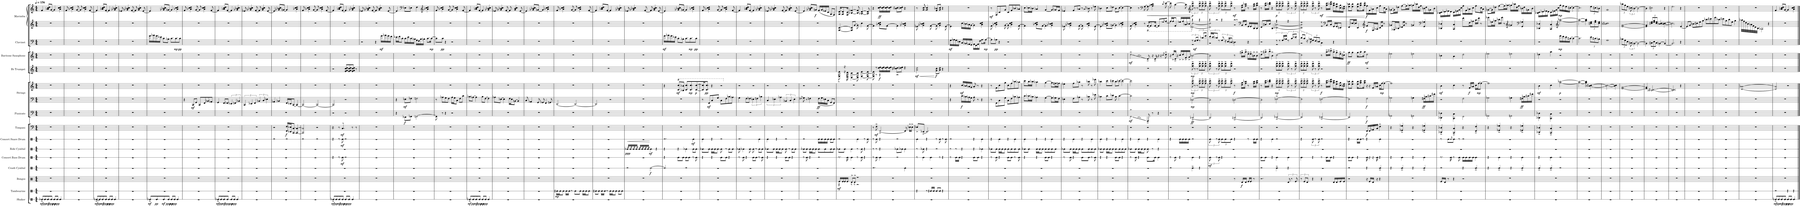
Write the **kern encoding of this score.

**kern	**dynam	**kern	**dynam	**kern	**dynam	**kern	**dynam	**kern	**dynam	**kern	**dynam	**kern	**dynam	**kern	**dynam	**kern	**dynam	**kern	**kern	**dynam	**kern	**dynam	**kern	**dynam	**kern	**dynam	**kern	**kern	**dynam
*part14	*part14	*part13	*part13	*part12	*part12	*part11	*part11	*part10	*part10	*part9	*part9	*part8	*part8	*part7	*part7	*part6	*part6	*part5	*part5	*part5	*part4	*part4	*part3	*part3	*part2	*part2	*part1	*part1	*part1
*staff16	*staff16	*staff15	*staff15	*staff14	*staff14	*staff13	*staff13	*staff12	*staff12	*staff11	*staff11	*staff10	*staff10	*staff9	*staff9	*staff8	*staff8	*staff7	*staff6	*staff6/7	*staff5	*staff5	*staff4	*staff4	*staff3	*staff3	*staff2	*staff1	*staff1/2
*I"Shaker	*	*I"Tambourine	*	*I"Bongos	*	*I"Crash Cymbal	*	*I"Concert Bass Drum	*	*I"Ride Cymbal	*	*I"Concert Snare Drum	*	*I"Timpani	*	*I"Pizzicato	*	*I"Strings	*	*	*I"Bb Trumpet	*	*I"Baritone Saxophone	*	*I"Clavinet	*	*I"Marimba	*	*
*I'Sh.	*	*I'Tamb.	*	*I'Bon.	*	*I'Cr. Cym.	*	*I'Con. BD	*	*I'R. Cym.	*	*I'Con. Sn.	*	*I'Timp.	*	*I'Pizz.	*	*I'Str.	*	*	*I'Bb Tpt.	*	*I'Bar. Sax.	*	*I'Clav.	*	*I'Mrm.	*	*
*stria1	*	*stria1	*	*	*	*stria1	*	*stria1	*	*stria1	*	*stria1	*	*	*	*	*	*	*	*	*	*	*	*	*	*	*	*	*
*clefX	*	*clefX	*	*clefX	*	*clefX	*	*clefX	*	*clefX	*	*clefX	*	*clefF4	*	*clefF4	*	*clefF4	*clefG2	*	*clefG2	*	*clefG2	*	*clefF4	*	*clefG2	*clefG2	*
*	*	*	*	*	*	*	*	*	*	*	*	*	*	*	*	*	*	*	*	*	*Trd1c2	*	*Trd12c21	*	*	*	*	*	*
*k[]	*	*k[]	*	*k[]	*	*k[]	*	*k[]	*	*k[]	*	*k[]	*	*k[]	*	*k[]	*	*k[]	*k[]	*	*k[]	*	*k[]	*	*k[]	*	*k[]	*k[]	*
*M4/4	*	*M4/4	*	*M4/4	*	*M4/4	*	*M4/4	*	*M4/4	*	*M4/4	*	*M4/4	*	*M4/4	*	*M4/4	*M4/4	*	*M4/4	*	*M4/4	*	*M4/4	*	*M4/4	*M4/4	*
*MM156	*	*MM156	*	*MM156	*	*MM156	*	*MM156	*	*MM156	*	*MM156	*	*MM156	*	*MM156	*	*MM156	*MM156	*	*MM156	*	*MM156	*	*MM156	*	*MM156	*MM156	*
=1	=1	=1	=1	=1	=1	=1	=1	=1	=1	=1	=1	=1	=1	=1	=1	=1	=1	=1	=1	=1	=1	=1	=1	=1	=1	=1	=1	=1	=1
!	!LO:DY:b	!	!	!	!	!	!	!	!	!	!	!	!	!	!	!	!	!	!	!	!	!	!	!	!	!	!	!	!
8g-X^/L	mf	1r	.	1r	.	1r	.	1r	.	1r	.	1r	.	1r	.	1r	.	1r	1r	.	1r	.	1r	.	1r	.	1r	4f/	.
!	!LO:DY:b	!	!	!	!	!	!	!	!	!	!	!	!	!	!	!	!	!	!	!	!	!	!	!	!	!	!	!	!
8g/	pp	.	.	.	.	.	.	.	.	.	.	.	.	.	.	.	.	.	.	.	.	.	.	.	.	.	.	.	.
!	!LO:DY:b	!	!	!	!	!	!	!	!	!	!	!	!	!	!	!	!	!	!	!	!	!	!	!	!	!	!	!	!
8g/	mf	.	.	.	.	.	.	.	.	.	.	.	.	.	.	.	.	.	.	.	.	.	.	.	.	.	.	8a-X/ 8cc/ 8dd/L	.
!	!LO:DY:b	!	!	!	!	!	!	!	!	!	!	!	!	!	!	!	!	!	!	!	!	!	!	!	!	!	!	!	!
8g/J	ppp	.	.	.	.	.	.	.	.	.	.	.	.	.	.	.	.	.	.	.	.	.	.	.	.	.	.	[8g/J	.
!	!LO:DY:b	!	!	!	!	!	!	!	!	!	!	!	!	!	!	!	!	!	!	!	!	!	!	!	!	!	!	!	!
8g/L	pp	.	.	.	.	.	.	.	.	.	.	.	.	.	.	.	.	.	.	.	.	.	.	.	.	.	.	4g/]	.
!	!LO:DY:b	!	!	!	!	!	!	!	!	!	!	!	!	!	!	!	!	!	!	!	!	!	!	!	!	!	!	!	!
8g/J	ppp	.	.	.	.	.	.	.	.	.	.	.	.	.	.	.	.	.	.	.	.	.	.	.	.	.	.	.	.
4g/	.	.	.	.	.	.	.	.	.	.	.	.	.	.	.	.	.	.	.	.	.	.	.	.	.	.	.	4a-\ 4cc\ 4dd\	.
=2	=2	=2	=2	=2	=2	=2	=2	=2	=2	=2	=2	=2	=2	=2	=2	=2	=2	=2	=2	=2	=2	=2	=2	=2	=2	=2	=2	=2	=2
1r	.	1r	.	1r	.	1r	.	1r	.	1r	.	1r	.	1r	.	1r	.	1r	1r	.	1r	.	1r	.	1r	.	1r	8f/	.
.	.	.	.	.	.	.	.	.	.	.	.	.	.	.	.	.	.	.	.	.	.	.	.	.	.	.	.	4a-X\ 4cc\ 4dd\	.
.	.	.	.	.	.	.	.	.	.	.	.	.	.	.	.	.	.	.	.	.	.	.	.	.	.	.	.	[8g/	.
.	.	.	.	.	.	.	.	.	.	.	.	.	.	.	.	.	.	.	.	.	.	.	.	.	.	.	.	8g/]	.
.	.	.	.	.	.	.	.	.	.	.	.	.	.	.	.	.	.	.	.	.	.	.	.	.	.	.	.	4a-\ 4cc\ 4dd\	.
.	.	.	.	.	.	.	.	.	.	.	.	.	.	.	.	.	.	.	.	.	.	.	.	.	.	.	.	[8f/	.
=3	=3	=3	=3	=3	=3	=3	=3	=3	=3	=3	=3	=3	=3	=3	=3	=3	=3	=3	=3	=3	=3	=3	=3	=3	=3	=3	=3	=3	=3
!	!LO:DY:b	!	!	!	!	!	!	!	!	!	!	!	!	!	!	!	!	!	!	!	!	!	!	!	!	!	!	!	!
(8g-X^/L	mf	1r	.	1r	.	1r	.	1r	.	1r	.	1r	.	1r	.	1r	.	1r	1r	.	1r	.	1r	.	1r	.	1r	4f/]	.
!	!LO:DY:b	!	!	!	!	!	!	!	!	!	!	!	!	!	!	!	!	!	!	!	!	!	!	!	!	!	!	!	!
8g/)	pp	.	.	.	.	.	.	.	.	.	.	.	.	.	.	.	.	.	.	.	.	.	.	.	.	.	.	.	.
!	!LO:DY:b	!	!	!	!	!	!	!	!	!	!	!	!	!	!	!	!	!	!	!	!	!	!	!	!	!	!	!	!
8g/	mf	.	.	.	.	.	.	.	.	.	.	.	.	.	.	.	.	.	.	.	.	.	.	.	.	.	.	8a-X/ 8cc/ 8dd/L	.
!	!LO:DY:b	!	!	!	!	!	!	!	!	!	!	!	!	!	!	!	!	!	!	!	!	!	!	!	!	!	!	!	!
8g/J	ppp	.	.	.	.	.	.	.	.	.	.	.	.	.	.	.	.	.	.	.	.	.	.	.	.	.	.	[8f/J	.
!	!LO:DY:b	!	!	!	!	!	!	!	!	!	!	!	!	!	!	!	!	!	!	!	!	!	!	!	!	!	!	!	!
8g/L	pp	.	.	.	.	.	.	.	.	.	.	.	.	.	.	.	.	.	.	.	.	.	.	.	.	.	.	4f/]	.
!	!LO:DY:b	!	!	!	!	!	!	!	!	!	!	!	!	!	!	!	!	!	!	!	!	!	!	!	!	!	!	!	!
8g/J	ppp	.	.	.	.	.	.	.	.	.	.	.	.	.	.	.	.	.	.	.	.	.	.	.	.	.	.	.	.
4g/	.	.	.	.	.	.	.	.	.	.	.	.	.	.	.	.	.	.	.	.	.	.	.	.	.	.	.	4g-X/ 4b-X/ 4cc/	.
=4	=4	=4	=4	=4	=4	=4	=4	=4	=4	=4	=4	=4	=4	=4	=4	=4	=4	=4	=4	=4	=4	=4	=4	=4	=4	=4	=4	=4	=4
1r	.	1r	.	1r	.	1r	.	1r	.	1r	.	1r	.	1r	.	1r	.	1r	1r	.	1r	.	1r	.	1r	.	1r	8e-X/	.
.	.	.	.	.	.	.	.	.	.	.	.	.	.	.	.	.	.	.	.	.	.	.	.	.	.	.	.	4g-X/ 4b-X/ 4cc/	.
.	.	.	.	.	.	.	.	.	.	.	.	.	.	.	.	.	.	.	.	.	.	.	.	.	.	.	.	[8f/	.
.	.	.	.	.	.	.	.	.	.	.	.	.	.	.	.	.	.	.	.	.	.	.	.	.	.	.	.	8f/]	.
.	.	.	.	.	.	.	.	.	.	.	.	.	.	.	.	.	.	.	.	.	.	.	.	.	.	.	.	4g-/ 4b-/ 4cc/	.
.	.	.	.	.	.	.	.	.	.	.	.	.	.	.	.	.	.	.	.	.	.	.	.	.	.	.	.	[8e-/	.
=5	=5	=5	=5	=5	=5	=5	=5	=5	=5	=5	=5	=5	=5	=5	=5	=5	=5	=5	=5	=5	=5	=5	=5	=5	=5	=5	=5	=5	=5
!	!LO:DY:b	!	!	!	!	!	!	!	!	!	!	!	!	!	!	!	!	!	!	!	!	!	!	!	!	!	!	!	!
8g-X^/L	mf	1r	.	1r	.	1r	.	1r	.	1r	.	1r	.	1r	.	1r	.	1r	1r	.	1r	.	1r	.	16g\LL	.	1r	4e-/]	.
.	.	.	.	.	.	.	.	.	.	.	.	.	.	.	.	.	.	.	.	.	.	.	.	.	16a-X\	.	.	.	.
!	!LO:DY:b	!	!	!	!	!	!	!	!	!	!	!	!	!	!	!	!	!	!	!	!	!	!	!	!	!	!	!	!
8g/	pp	.	.	.	.	.	.	.	.	.	.	.	.	.	.	.	.	.	.	.	.	.	.	.	16g\	.	.	.	.
.	.	.	.	.	.	.	.	.	.	.	.	.	.	.	.	.	.	.	.	.	.	.	.	.	16e-X\JJ	.	.	.	.
!	!LO:DY:b	!	!	!	!	!	!	!	!	!	!	!	!	!	!	!	!	!	!	!	!	!	!	!	!	!	!	!	!
8g/	mf	.	.	.	.	.	.	.	.	.	.	.	.	.	.	.	.	.	.	.	.	.	.	.	8c'\L	.	.	8g-X/ 8b-X/ 8cc/L	.
!	!LO:DY:b	!	!	!	!	!	!	!	!	!	!	!	!	!	!	!	!	!	!	!	!	!	!	!	!	!	!	!	!
8g/J	ppp	.	.	.	.	.	.	.	.	.	.	.	.	.	.	.	.	.	.	.	.	.	.	.	8B-X'\J	.	.	[8gn/J	.
!	!LO:DY:b	!	!	!	!	!	!	!	!	!	!	!	!	!	!	!	!	!	!	!	!	!	!	!	!	!	!	!	!
8g/L	pp	.	.	.	.	.	.	.	.	.	.	.	.	.	.	.	.	.	.	.	.	.	.	.	8.c\L	.	.	4g/]	.
!	!LO:DY:b	!	!	!	!	!	!	!	!	!	!	!	!	!	!	!	!	!	!	!	!	!	!	!	!	!	!	!	!
8g/J	ppp	.	.	.	.	.	.	.	.	.	.	.	.	.	.	.	.	.	.	.	.	.	.	.	.	.	.	.	.
!	!	!	!	!	!	!	!	!	!	!	!	!	!	!	!	!	!	!	!	!	!	!	!	!	!	!LO:DY:b	!	!	!
.	.	.	.	.	.	.	.	.	.	.	.	.	.	.	.	.	.	.	.	.	.	.	.	.	8.c\	mp	.	.	.
4g/	.	.	.	.	.	.	.	.	.	.	.	.	.	.	.	.	.	.	.	.	.	.	.	.	.	.	.	4a-X\ 4cc\ 4dd\	.
!	!	!	!	!	!	!	!	!	!	!	!	!	!	!	!	!	!	!	!	!	!	!	!	!	!	!LO:DY:b	!	!	!
.	.	.	.	.	.	.	.	.	.	.	.	.	.	.	.	.	.	.	.	.	.	.	.	.	8c\J	pp	.	.	.
=6	=6	=6	=6	=6	=6	=6	=6	=6	=6	=6	=6	=6	=6	=6	=6	=6	=6	=6	=6	=6	=6	=6	=6	=6	=6	=6	=6	=6	=6
1r	.	1r	.	1r	.	1r	.	1r	.	1r	.	1r	.	1r	.	1r	.	4r	1r	.	1r	.	1r	.	1r	.	1r	8f/	.
.	.	.	.	.	.	.	.	.	.	.	.	.	.	.	.	.	.	.	.	.	.	.	.	.	.	.	.	4a-X\ 4cc\ 4dd\	.
!	!	!	!	!	!	!	!	!	!	!	!	!	!	!	!	!	!	!	!	!LO:DY:b=2	!	!	!	!	!	!	!	!	!
.	.	.	.	.	.	.	.	.	.	.	.	.	.	.	.	.	.	8CC/L	.	mf	.	.	.	.	.	.	.	.	.
.	.	.	.	.	.	.	.	.	.	.	.	.	.	.	.	.	.	8GG/J	.	.	.	.	.	.	.	.	.	[8g/	.
.	.	.	.	.	.	.	.	.	.	.	.	.	.	.	.	.	.	8CC/L	.	.	.	.	.	.	.	.	.	8g/]	.
.	.	.	.	.	.	.	.	.	.	.	.	.	.	.	.	.	.	8FF/	.	.	.	.	.	.	.	.	.	4a-\ 4cc\ 4dd\	.
.	.	.	.	.	.	.	.	.	.	.	.	.	.	.	.	.	.	8BB-X/	.	.	.	.	.	.	.	.	.	.	.
.	.	.	.	.	.	.	.	.	.	.	.	.	.	.	.	.	.	8AA-X/J	.	.	.	.	.	.	.	.	.	[8f/	.
=7	=7	=7	=7	=7	=7	=7	=7	=7	=7	=7	=7	=7	=7	=7	=7	=7	=7	=7	=7	=7	=7	=7	=7	=7	=7	=7	=7	=7	=7
!	!LO:DY:b	!	!	!	!	!	!	!	!	!	!	!	!	!	!	!	!	!	!	!	!	!	!	!	!	!	!	!	!
8g-X^/L	mf	1r	.	1r	.	1r	.	1r	.	1r	.	1r	.	1r	.	1r	.	4GG/	1r	.	1r	.	1r	.	1r	.	1r	4f/]	.
!	!LO:DY:b	!	!	!	!	!	!	!	!	!	!	!	!	!	!	!	!	!	!	!	!	!	!	!	!	!	!	!	!
8g/	pp	.	.	.	.	.	.	.	.	.	.	.	.	.	.	.	.	.	.	.	.	.	.	.	.	.	.	.	.
!	!LO:DY:b	!	!	!	!	!	!	!	!	!	!	!	!	!	!	!	!	!	!	!	!	!	!	!	!	!	!	!	!
8g/	mf	.	.	.	.	.	.	.	.	.	.	.	.	.	.	.	.	8FF/L	.	.	.	.	.	.	.	.	.	8a-X/ 8cc/ 8dd/L	.
!	!LO:DY:b	!	!	!	!	!	!	!	!	!	!	!	!	!	!	!	!	!	!	!	!	!	!	!	!	!	!	!	!
8g/J	ppp	.	.	.	.	.	.	.	.	.	.	.	.	.	.	.	.	8FF-X/J	.	.	.	.	.	.	.	.	.	[8f/J	.
!	!LO:DY:b	!	!	!	!	!	!	!	!	!	!	!	!	!	!	!	!	!	!	!	!	!	!	!	!	!	!	!	!
8g/L	pp	.	.	.	.	.	.	.	.	.	.	.	.	.	.	.	.	6EE-X/	.	.	.	.	.	.	.	.	.	4f/]	.
!	!LO:DY:b	!	!	!	!	!	!	!	!	!	!	!	!	!	!	!	!	!	!	!	!	!	!	!	!	!	!	!	!
8g/J	ppp	.	.	.	.	.	.	.	.	.	.	.	.	.	.	.	.	.	.	.	.	.	.	.	.	.	.	.	.
.	.	.	.	.	.	.	.	.	.	.	.	.	.	.	.	.	.	6FFn/	.	.	.	.	.	.	.	.	.	.	.
4g/	.	.	.	.	.	.	.	.	.	.	.	.	.	.	.	.	.	.	.	.	.	.	.	.	.	.	.	4g-X/ 4b-X/ 4cc/	.
.	.	.	.	.	.	.	.	.	.	.	.	.	.	.	.	.	.	6BB-X/	.	.	.	.	.	.	.	.	.	.	.
=8	=8	=8	=8	=8	=8	=8	=8	=8	=8	=8	=8	=8	=8	=8	=8	=8	=8	=8	=8	=8	=8	=8	=8	=8	=8	=8	=8	=8	=8
1r	.	1r	.	1r	.	1r	.	1r	.	1r	.	1r	.	1r	.	1r	.	6CC/	1r	.	1r	.	1r	.	1r	.	1r	8e-X/	.
.	.	.	.	.	.	.	.	.	.	.	.	.	.	.	.	.	.	.	.	.	.	.	.	.	.	.	.	4g-X/ 4b-X/ 4cc/	.
.	.	.	.	.	.	.	.	.	.	.	.	.	.	.	.	.	.	6EE-X/	.	.	.	.	.	.	.	.	.	.	.
.	.	.	.	.	.	.	.	.	.	.	.	.	.	.	.	.	.	6FF/	.	.	.	.	.	.	.	.	.	.	.
.	.	.	.	.	.	.	.	.	.	.	.	.	.	.	.	.	.	.	.	.	.	.	.	.	.	.	.	[8f/	.
.	.	.	.	.	.	.	.	.	.	.	.	.	.	.	.	.	.	6BB-X/	.	.	.	.	.	.	.	.	.	8f/]	.
.	.	.	.	.	.	.	.	.	.	.	.	.	.	.	.	.	.	.	.	.	.	.	.	.	.	.	.	4g-/ 4b-/ 4cc/	.
.	.	.	.	.	.	.	.	.	.	.	.	.	.	.	.	.	.	6C/	.	.	.	.	.	.	.	.	.	.	.
.	.	.	.	.	.	.	.	.	.	.	.	.	.	.	.	.	.	6E-X\	.	.	.	.	.	.	.	.	.	.	.
.	.	.	.	.	.	.	.	.	.	.	.	.	.	.	.	.	.	.	.	.	.	.	.	.	.	.	.	[8e-/	.
=9	=9	=9	=9	=9	=9	=9	=9	=9	=9	=9	=9	=9	=9	=9	=9	=9	=9	=9	=9	=9	=9	=9	=9	=9	=9	=9	=9	=9	=9
1r	.	1r	.	1r	.	1r	.	1r	.	1r	.	2r	.	2r	.	1r	.	4AA-X/	1r	.	1r	.	1r	.	1r	.	1r	4e-/]	.
.	.	.	.	.	.	.	.	.	.	.	.	.	.	.	.	.	.	4BB-X/	.	.	.	.	.	.	.	.	.	8g-X/ 8b-X/ 8cc/L	.
.	.	.	.	.	.	.	.	.	.	.	.	.	.	.	.	.	.	.	.	.	.	.	.	.	.	.	.	[8gn/J	.
!	!	!	!	!	!	!	!	!	!	!	!	!	!	!	!LO:DY:b	!	!	!	!	!	!	!	!	!	!	!	!	!	!
.	.	.	.	.	.	.	.	.	.	.	.	2r	.	16FF/ 16F/LL	f	.	.	16FF/LL	.	.	.	.	.	.	.	.	.	4g/]	.
.	.	.	.	.	.	.	.	.	.	.	.	.	.	16EE-X/ 16E-X/J	.	.	.	16EE-X/J	.	.	.	.	.	.	.	.	.	.	.
.	.	.	.	.	.	.	.	.	.	.	.	.	.	[8CC/ [8C/J	.	.	.	[8CC/J	.	.	.	.	.	.	.	.	.	.	.
.	.	.	.	.	.	.	.	.	.	.	.	.	.	4CC/_ 4C/_	.	.	.	4CC/_	.	.	.	.	.	.	.	.	.	4a-X\ 4cc\ 4dd\	.
=10	=10	=10	=10	=10	=10	=10	=10	=10	=10	=10	=10	=10	=10	=10	=10	=10	=10	=10	=10	=10	=10	=10	=10	=10	=10	=10	=10	=10	=10
1r	.	1r	.	1r	.	1r	.	1r	.	1r	.	2r	.	2CC/] 2C/]	.	1r	.	2CC/_	1r	.	1r	.	1r	.	1r	.	1r	8f/	.
.	.	.	.	.	.	.	.	.	.	.	.	.	.	.	.	.	.	.	.	.	.	.	.	.	.	.	.	4a-X\ 4cc\ 4dd\	.
.	.	.	.	.	.	.	.	.	.	.	.	.	.	.	.	.	.	.	.	.	.	.	.	.	.	.	.	[8g/	.
.	.	.	.	.	.	.	.	.	.	.	.	2r	.	2r	.	.	.	2CC/_	.	.	.	.	.	.	.	.	.	8g/]	.
.	.	.	.	.	.	.	.	.	.	.	.	.	.	.	.	.	.	.	.	.	.	.	.	.	.	.	.	4a-\ 4cc\ 4dd\	.
.	.	.	.	.	.	.	.	.	.	.	.	.	.	.	.	.	.	.	.	.	.	.	.	.	.	.	.	[8f/	.
=11	=11	=11	=11	=11	=11	=11	=11	=11	=11	=11	=11	=11	=11	=11	=11	=11	=11	=11	=11	=11	=11	=11	=11	=11	=11	=11	=11	=11	=11
!	!LO:DY:b	!	!	!	!	!	!	!	!	!	!	!	!	!	!	!	!	!	!	!	!	!	!	!	!	!	!	!	!
8g-X^/L	mf	1r	.	1r	.	1r	.	4r	.	1r	.	4r	.	4r	.	2r	.	2CC/]	1r	.	2r	.	1r	.	1r	.	1r	4f/]	.
!	!LO:DY:b	!	!	!	!	!	!	!	!	!	!	!	!	!	!	!	!	!	!	!	!	!	!	!	!	!	!	!	!
8g/	pp	.	.	.	.	.	.	.	.	.	.	.	.	.	.	.	.	.	.	.	.	.	.	.	.	.	.	.	.
!	!LO:DY:b	!	!	!	!	!	!	!	!	!	!	!	!	!	!	!	!	!	!	!	!	!	!	!	!	!	!	!	!
8g/	mf	.	.	.	.	.	.	8r	.	.	.	8r	.	8r	.	.	.	.	.	.	.	.	.	.	.	.	.	8a-X/ 8cc/ 8dd/L	.
!	!LO:DY:b	!	!	!	!	!	!	!	!LO:DY:b	!	!	!	!LO:DY:b	!	!LO:DY:b	!	!	!	!	!	!	!	!	!	!	!	!	!	!
8g/J	ppp	.	.	.	.	.	.	8CC\	mf	.	.	8DD\	mf	4.C^^/	mf	.	.	.	.	.	.	.	.	.	.	.	.	[8f/J	.
!	!LO:DY:b	!	!	!	!	!	!	!	!	!	!	!	!	!	!	!	!	!	!	!	!	!	!	!	!	!	!	!	!
8g/L	pp	.	.	.	.	.	.	2r	.	.	.	2r	.	.	.	2r	.	2r	.	.	8f/' 8g/' 8cc/' 8dd/'L	.	.	.	.	.	.	4f/]	.
!	!LO:DY:b	!	!	!	!	!	!	!	!	!	!	!	!	!	!	!	!	!	!	!	!	!	!	!	!	!	!	!	!
8g/J	ppp	.	.	.	.	.	.	.	.	.	.	.	.	.	.	.	.	.	.	.	8f/' 8g/' 8cc/' 8dd/'	.	.	.	.	.	.	.	.
4g/	.	.	.	.	.	.	.	.	.	.	.	.	.	8r	.	.	.	.	.	.	8f/' 8g/' 8cc/' 8dd/'J	.	.	.	.	.	.	4g-X/ 4b-X/ 4cc/	.
.	.	.	.	.	.	.	.	.	.	.	.	.	.	8r	.	.	.	.	.	.	8r	.	.	.	.	.	.	.	.
=12	=12	=12	=12	=12	=12	=12	=12	=12	=12	=12	=12	=12	=12	=12	=12	=12	=12	=12	=12	=12	=12	=12	=12	=12	=12	=12	=12	=12	=12
1r	.	1r	.	1r	.	1r	.	1r	.	1r	.	1r	.	1r	.	1r	.	1r	1r	.	1r	.	1r	.	2r	.	1r	8e-X/	.
.	.	.	.	.	.	.	.	.	.	.	.	.	.	.	.	.	.	.	.	.	.	.	.	.	.	.	.	4g-X/ 4b-X/ 4cc/	.
.	.	.	.	.	.	.	.	.	.	.	.	.	.	.	.	.	.	.	.	.	.	.	.	.	.	.	.	[8f/	.
.	.	.	.	.	.	.	.	.	.	.	.	.	.	.	.	.	.	.	.	.	.	.	.	.	4r	.	.	8f/]	.
.	.	.	.	.	.	.	.	.	.	.	.	.	.	.	.	.	.	.	.	.	.	.	.	.	.	.	.	4g-/ 4b-/ 4cc/	.
!	!	!	!	!	!	!	!	!	!	!	!	!	!	!	!	!	!	!	!	!	!	!	!	!	!	!LO:DY:b	!	!	!
.	.	.	.	.	.	.	.	.	.	.	.	.	.	.	.	.	.	.	.	.	.	.	.	.	16g\LL	mf	.	.	.
.	.	.	.	.	.	.	.	.	.	.	.	.	.	.	.	.	.	.	.	.	.	.	.	.	16a-X\	.	.	.	.
.	.	.	.	.	.	.	.	.	.	.	.	.	.	.	.	.	.	.	.	.	.	.	.	.	16g\	.	.	[8e-/	.
.	.	.	.	.	.	.	.	.	.	.	.	.	.	.	.	.	.	.	.	.	.	.	.	.	16f\JJ	.	.	.	.
=13	=13	=13	=13	=13	=13	=13	=13	=13	=13	=13	=13	=13	=13	=13	=13	=13	=13	=13	=13	=13	=13	=13	=13	=13	=13	=13	=13	=13	=13
1r	.	1r	.	1r	.	1r	.	1r	.	1r	.	1r	.	1r	.	4r	.	4r	1r	.	1r	.	1r	.	16e-X\LL	.	1r	4e-/]	.
.	.	.	.	.	.	.	.	.	.	.	.	.	.	.	.	.	.	.	.	.	.	.	.	.	16f\J	.	.	.	.
.	.	.	.	.	.	.	.	.	.	.	.	.	.	.	.	.	.	.	.	.	.	.	.	.	8c'\J	.	.	.	.
*	*	*	*	*	*	*	*	*	*	*	*	*	*	*	*	*	*	*	*	*	*	*	*	*	*	*	*	*clefF4	*
!	!	!	!	!	!	!	!	!	!	!	!	!	!	!	!	!	!LO:DY:b	!	!	!LO:DY:b=2	!	!	!	!	!	!	!	!	!
.	.	.	.	.	.	.	.	.	.	.	.	.	.	.	.	8EE-X\L	f	8E-X\L	.	mf	.	.	.	.	16c\LL	.	.	8E-X\L	.
.	.	.	.	.	.	.	.	.	.	.	.	.	.	.	.	.	.	.	.	.	.	.	.	.	16e-\	.	.	.	.
.	.	.	.	.	.	.	.	.	.	.	.	.	.	.	.	8FF-X\J	.	8F-X\J	.	.	.	.	.	.	16c\	.	.	8En\J	.
.	.	.	.	.	.	.	.	.	.	.	.	.	.	.	.	.	.	.	.	.	.	.	.	.	16B-X\JJ	.	.	.	.
.	.	.	.	.	.	.	.	.	.	.	.	.	.	.	.	[2FFn\	.	2Fn\	.	.	.	.	.	.	16G\LL	.	.	4F\	.
.	.	.	.	.	.	.	.	.	.	.	.	.	.	.	.	.	.	.	.	.	.	.	.	.	16F\	.	.	.	.
.	.	.	.	.	.	.	.	.	.	.	.	.	.	.	.	.	.	.	.	.	.	.	.	.	16B-\	.	.	.	.
.	.	.	.	.	.	.	.	.	.	.	.	.	.	.	.	.	.	.	.	.	.	.	.	.	16Bn\JJ	.	.	.	.
*	*	*	*	*	*	*	*	*	*	*	*	*	*	*	*	*	*	*	*	*	*	*	*	*	*	*	*	*clefG2	*
.	.	.	.	.	.	.	.	.	.	.	.	.	.	.	.	.	.	.	.	.	.	.	.	.	8.c\L	.	.	4a-X\ 4cc\ 4dd\	.
!	!	!	!	!	!	!	!	!	!	!	!	!	!	!	!	!	!	!	!	!	!	!	!	!	!	!LO:DY:b	!	!	!
.	.	.	.	.	.	.	.	.	.	.	.	.	.	.	.	.	.	.	.	.	.	.	.	.	[16c\Jk	mp	.	.	.
=14	=14	=14	=14	=14	=14	=14	=14	=14	=14	=14	=14	=14	=14	=14	=14	=14	=14	=14	=14	=14	=14	=14	=14	=14	=14	=14	=14	=14	=14
1r	.	1r	.	1r	.	1r	.	1r	.	1r	.	1r	.	1r	.	8FF\]	.	8r	1r	.	1r	.	1r	.	8c\L]	.	1r	8f/	.
!	!	!	!	!	!	!	!	!	!	!	!	!	!	!	!	!	!	!	!	!	!	!	!	!	!	!LO:DY:b	!	!	!
.	.	.	.	.	.	.	.	.	.	.	.	.	.	.	.	8r	.	8A-X\L	.	.	.	.	.	.	8c\J	pp	.	4a-X\ 4cc\ 4dd\	.
.	.	.	.	.	.	.	.	.	.	.	.	.	.	.	.	4r	.	8G\	.	.	.	.	.	.	4r	.	.	.	.
.	.	.	.	.	.	.	.	.	.	.	.	.	.	.	.	.	.	8F\J	.	.	.	.	.	.	.	.	.	[8g/	.
.	.	.	.	.	.	.	.	.	.	.	.	.	.	.	.	2r	.	16A-\LL	.	.	.	.	.	.	2r	.	.	8g/]	.
.	.	.	.	.	.	.	.	.	.	.	.	.	.	.	.	.	.	16G\J	.	.	.	.	.	.	.	.	.	.	.
.	.	.	.	.	.	.	.	.	.	.	.	.	.	.	.	.	.	8C\J	.	.	.	.	.	.	.	.	.	4a-\ 4cc\ 4dd\	.
.	.	.	.	.	.	.	.	.	.	.	.	.	.	.	.	.	.	8F\L	.	.	.	.	.	.	.	.	.	.	.
.	.	.	.	.	.	.	.	.	.	.	.	.	.	.	.	.	.	8c\J	.	.	.	.	.	.	.	.	.	[8f/	.
=15	=15	=15	=15	=15	=15	=15	=15	=15	=15	=15	=15	=15	=15	=15	=15	=15	=15	=15	=15	=15	=15	=15	=15	=15	=15	=15	=15	=15	=15
!	!LO:DY:b	!	!	!	!	!	!	!	!	!	!	!	!	!	!	!	!	!	!	!	!	!	!	!	!	!	!	!	!
8g-X^/L	mf	1r	.	1r	.	1r	.	1r	.	1r	.	1r	.	1r	.	1r	.	8B-X\L	1r	.	1r	.	1r	.	1r	.	1r	4f/]	.
!	!LO:DY:b	!	!	!	!	!	!	!	!	!	!	!	!	!	!	!	!	!	!	!	!	!	!	!	!	!	!	!	!
8g/	pp	.	.	.	.	.	.	.	.	.	.	.	.	.	.	.	.	[8A-X\J	.	.	.	.	.	.	.	.	.	.	.
!	!LO:DY:b	!	!	!	!	!	!	!	!	!	!	!	!	!	!	!	!	!	!	!	!	!	!	!	!	!	!	!	!
8g/	mf	.	.	.	.	.	.	.	.	.	.	.	.	.	.	.	.	4A-\]	.	.	.	.	.	.	.	.	.	8a-X/ 8cc/ 8dd/L	.
!	!LO:DY:b	!	!	!	!	!	!	!	!	!	!	!	!	!	!	!	!	!	!	!	!	!	!	!	!	!	!	!	!
8g/J	ppp	.	.	.	.	.	.	.	.	.	.	.	.	.	.	.	.	.	.	.	.	.	.	.	.	.	.	[8f/J	.
!	!LO:DY:b	!	!	!	!	!	!	!	!	!	!	!	!	!	!	!	!	!	!	!	!	!	!	!	!	!	!	!	!
8g/L	pp	.	.	.	.	.	.	.	.	.	.	.	.	.	.	.	.	8B-\L	.	.	.	.	.	.	.	.	.	4f/]	.
!	!LO:DY:b	!	!	!	!	!	!	!	!	!	!	!	!	!	!	!	!	!	!	!	!	!	!	!	!	!	!	!	!
8g/J	ppp	.	.	.	.	.	.	.	.	.	.	.	.	.	.	.	.	[8F\J	.	.	.	.	.	.	.	.	.	.	.
4g/	.	.	.	.	.	.	.	.	.	.	.	.	.	.	.	.	.	4F\]	.	.	.	.	.	.	.	.	.	4g-X/ 4b-X/ 4cc/	.
=16	=16	=16	=16	=16	=16	=16	=16	=16	=16	=16	=16	=16	=16	=16	=16	=16	=16	=16	=16	=16	=16	=16	=16	=16	=16	=16	=16	=16	=16
1r	.	1r	.	1r	.	1r	.	1r	.	1r	.	1r	.	1r	.	1r	.	8A-X\L	1r	.	1r	.	1r	.	1r	.	1r	8e-X/	.
.	.	.	.	.	.	.	.	.	.	.	.	.	.	.	.	.	.	[8E-X\J	.	.	.	.	.	.	.	.	.	4g-X/ 4b-X/ 4cc/	.
.	.	.	.	.	.	.	.	.	.	.	.	.	.	.	.	.	.	4E-\]	.	.	.	.	.	.	.	.	.	.	.
.	.	.	.	.	.	.	.	.	.	.	.	.	.	.	.	.	.	.	.	.	.	.	.	.	.	.	.	[8f/	.
.	.	.	.	.	.	.	.	.	.	.	.	.	.	.	.	.	.	16F\LL	.	.	.	.	.	.	.	.	.	8f/]	.
.	.	.	.	.	.	.	.	.	.	.	.	.	.	.	.	.	.	16E-\J	.	.	.	.	.	.	.	.	.	.	.
.	.	.	.	.	.	.	.	.	.	.	.	.	.	.	.	.	.	[8BB-X\J	.	.	.	.	.	.	.	.	.	4g-/ 4b-/ 4cc/	.
.	.	.	.	.	.	.	.	.	.	.	.	.	.	.	.	.	.	4BB-/]	.	.	.	.	.	.	.	.	.	.	.
.	.	.	.	.	.	.	.	.	.	.	.	.	.	.	.	.	.	.	.	.	.	.	.	.	.	.	.	[8e-/	.
=17	=17	=17	=17	=17	=17	=17	=17	=17	=17	=17	=17	=17	=17	=17	=17	=17	=17	=17	=17	=17	=17	=17	=17	=17	=17	=17	=17	=17	=17
1r	.	1r	.	1r	.	1r	.	1r	.	1r	.	1r	.	1r	.	1r	.	8C/	1r	.	1r	.	1r	.	1r	.	1r	4e-/]	.
.	.	.	.	.	.	.	.	.	.	.	.	.	.	.	.	.	.	4AA-X/	.	.	.	.	.	.	.	.	.	.	.
.	.	.	.	.	.	.	.	.	.	.	.	.	.	.	.	.	.	.	.	.	.	.	.	.	.	.	.	8g-X/ 8b-X/ 8cc/L	.
.	.	.	.	.	.	.	.	.	.	.	.	.	.	.	.	.	.	8GG/	.	.	.	.	.	.	.	.	.	[8gn/J	.
.	.	.	.	.	.	.	.	.	.	.	.	.	.	.	.	.	.	8GG-X/	.	.	.	.	.	.	.	.	.	4g/]	.
.	.	.	.	.	.	.	.	.	.	.	.	.	.	.	.	.	.	4FF/	.	.	.	.	.	.	.	.	.	.	.
.	.	.	.	.	.	.	.	.	.	.	.	.	.	.	.	.	.	.	.	.	.	.	.	.	.	.	.	4a-X\ 4cc\ 4dd\	.
.	.	.	.	.	.	.	.	.	.	.	.	.	.	.	.	.	.	8GGn/	.	.	.	.	.	.	.	.	.	.	.
=18	=18	=18	=18	=18	=18	=18	=18	=18	=18	=18	=18	=18	=18	=18	=18	=18	=18	=18	=18	=18	=18	=18	=18	=18	=18	=18	=18	=18	=18
!	!	!	!LO:DY:b	!	!	!	!	!	!	!	!	!	!	!	!	!	!	!	!	!	!	!	!	!	!	!	!	!	!
1r	.	16F#X\LL	mp	1r	.	1r	.	1r	.	1r	.	1r	.	1r	.	1r	.	[2DD/	1r	.	1r	.	1r	.	1r	.	1r	8f/	.
.	.	16F\J	.	.	.	.	.	.	.	.	.	.	.	.	.	.	.	.	.	.	.	.	.	.	.	.	.	.	.
.	.	8F\J	.	.	.	.	.	.	.	.	.	.	.	.	.	.	.	.	.	.	.	.	.	.	.	.	.	4a-X\ 4cc\ 4dd\	.
.	.	16F\LL	.	.	.	.	.	.	.	.	.	.	.	.	.	.	.	.	.	.	.	.	.	.	.	.	.	.	.
.	.	16F\JJ	.	.	.	.	.	.	.	.	.	.	.	.	.	.	.	.	.	.	.	.	.	.	.	.	.	.	.
.	.	8r	.	.	.	.	.	.	.	.	.	.	.	.	.	.	.	.	.	.	.	.	.	.	.	.	.	[8g/	.
.	.	8F\L	.	.	.	.	.	.	.	.	.	.	.	.	.	.	.	2DD/_	.	.	.	.	.	.	.	.	.	8g/]	.
.	.	8F\J	.	.	.	.	.	.	.	.	.	.	.	.	.	.	.	.	.	.	.	.	.	.	.	.	.	4a-\ 4cc\ 4dd\	.
.	.	16F\LL	.	.	.	.	.	.	.	.	.	.	.	.	.	.	.	.	.	.	.	.	.	.	.	.	.	.	.
.	.	16F\J	.	.	.	.	.	.	.	.	.	.	.	.	.	.	.	.	.	.	.	.	.	.	.	.	.	.	.
.	.	8F\J	.	.	.	.	.	.	.	.	.	.	.	.	.	.	.	.	.	.	.	.	.	.	.	.	.	[8f/	.
=19	=19	=19	=19	=19	=19	=19	=19	=19	=19	=19	=19	=19	=19	=19	=19	=19	=19	=19	=19	=19	=19	=19	=19	=19	=19	=19	=19	=19	=19
1r	.	8F#X\L	.	1r	.	1r	.	1r	.	1r	.	1r	.	1r	.	1r	.	2DD/]	1r	.	1r	.	1r	.	1r	.	1r	4f/]	.
.	.	8F\J	.	.	.	.	.	.	.	.	.	.	.	.	.	.	.	.	.	.	.	.	.	.	.	.	.	.	.
.	.	16F\LL	.	.	.	.	.	.	.	.	.	.	.	.	.	.	.	.	.	.	.	.	.	.	.	.	.	8a-X/ 8cc/ 8dd/L	.
.	.	16F\JJ	.	.	.	.	.	.	.	.	.	.	.	.	.	.	.	.	.	.	.	.	.	.	.	.	.	.	.
.	.	8r	.	.	.	.	.	.	.	.	.	.	.	.	.	.	.	.	.	.	.	.	.	.	.	.	.	[8f/J	.
.	.	16F\LL	.	.	.	.	.	.	.	.	.	.	.	.	.	.	.	2r	.	.	.	.	.	.	.	.	.	4f/]	.
.	.	16F\J	.	.	.	.	.	.	.	.	.	.	.	.	.	.	.	.	.	.	.	.	.	.	.	.	.	.	.
.	.	8F\J	.	.	.	.	.	.	.	.	.	.	.	.	.	.	.	.	.	.	.	.	.	.	.	.	.	.	.
.	.	8F\L	.	.	.	.	.	.	.	.	.	.	.	.	.	.	.	.	.	.	.	.	.	.	.	.	.	4g-X/ 4b-X/ 4cc/	.
.	.	8F\J	.	.	.	.	.	.	.	.	.	.	.	.	.	.	.	.	.	.	.	.	.	.	.	.	.	.	.
=20	=20	=20	=20	=20	=20	=20	=20	=20	=20	=20	=20	=20	=20	=20	=20	=20	=20	=20	=20	=20	=20	=20	=20	=20	=20	=20	=20	=20	=20
!	!	!	!	!	!	!	!	!	!	!	!LO:HP:b	!	!	!	!	!	!	!	!	!	!	!	!	!	!	!	!	!	!
!	!	!	!	!	!	!	!	!	!	!	!LO:DY:n=1:b	!	!	!	!	!	!	!	!	!	!	!	!	!	!	!	!	!	!
*	*	*	*	*	*	*	*	*	*	*tremolo	*	*	*	*	*	*	*	*	*	*	*	*	*	*	*	*	*	*	*
1r	.	1r	.	1r	.	2r	.	1r	.	32AA-X/LLL	< ppp	1r	.	1r	.	1r	.	1r	1r	.	1r	.	1r	.	1r	.	1r	8e-X/	.
.	.	.	.	.	.	.	.	.	.	32AA-X/	.	.	.	.	.	.	.	.	.	.	.	.	.	.	.	.	.	.	.
.	.	.	.	.	.	.	.	.	.	32AA/	.	.	.	.	.	.	.	.	.	.	.	.	.	.	.	.	.	.	.
.	.	.	.	.	.	.	.	.	.	32AA/	.	.	.	.	.	.	.	.	.	.	.	.	.	.	.	.	.	.	.
.	.	.	.	.	.	.	.	.	.	32AA/	.	.	.	.	.	.	.	.	.	.	.	.	.	.	.	.	.	4g-X/ 4b-X/ 4cc/	.
.	.	.	.	.	.	.	.	.	.	32AA/	.	.	.	.	.	.	.	.	.	.	.	.	.	.	.	.	.	.	.
.	.	.	.	.	.	.	.	.	.	32AA/	.	.	.	.	.	.	.	.	.	.	.	.	.	.	.	.	.	.	.
.	.	.	.	.	.	.	.	.	.	32AA/JJJ	.	.	.	.	.	.	.	.	.	.	.	.	.	.	.	.	.	.	.
.	.	.	.	.	.	.	.	.	.	32AA/LLL	.	.	.	.	.	.	.	.	.	.	.	.	.	.	.	.	.	.	.
.	.	.	.	.	.	.	.	.	.	32AA/	.	.	.	.	.	.	.	.	.	.	.	.	.	.	.	.	.	.	.
.	.	.	.	.	.	.	.	.	.	32AA/	.	.	.	.	.	.	.	.	.	.	.	.	.	.	.	.	.	.	.
.	.	.	.	.	.	.	.	.	.	32AA/	.	.	.	.	.	.	.	.	.	.	.	.	.	.	.	.	.	.	.
.	.	.	.	.	.	.	.	.	.	32AA/	.	.	.	.	.	.	.	.	.	.	.	.	.	.	.	.	.	[8f/	.
.	.	.	.	.	.	.	.	.	.	32AA/	.	.	.	.	.	.	.	.	.	.	.	.	.	.	.	.	.	.	.
.	.	.	.	.	.	.	.	.	.	32AA/	.	.	.	.	.	.	.	.	.	.	.	.	.	.	.	.	.	.	.
.	.	.	.	.	.	.	.	.	.	32AA/JJJ	.	.	.	.	.	.	.	.	.	.	.	.	.	.	.	.	.	.	.
*	*	*	*	*	*	*	*	*	*	*Xtremolo	*	*	*	*	*	*	*	*	*	*	*	*	*	*	*	*	*	*	*
!	!	!	!	!	!	!	!LO:DY:b	!	!	!	!LO:DY:n=2:b	!	!	!	!	!	!	!	!	!	!	!	!	!	!	!	!	!	!
.	.	.	.	.	.	[2A\	f	.	.	4AA\	[ mf	.	.	.	.	.	.	.	.	.	.	.	.	.	.	.	.	8f/]	.
.	.	.	.	.	.	.	.	.	.	.	.	.	.	.	.	.	.	.	.	.	.	.	.	.	.	.	.	4g-/ 4b-/ 4cc/	.
.	.	.	.	.	.	.	.	.	.	4r	.	.	.	.	.	.	.	.	.	.	.	.	.	.	.	.	.	.	.
.	.	.	.	.	.	.	.	.	.	.	.	.	.	.	.	.	.	.	.	.	.	.	.	.	.	.	.	[8e-/	.
=21	=21	=21	=21	=21	=21	=21	=21	=21	=21	=21	=21	=21	=21	=21	=21	=21	=21	=21	=21	=21	=21	=21	=21	=21	=21	=21	=21	=21	=21
!	!	!	!	!	!	!	!	!	!	!	!	!	!	!	!	!	!	!	!	!	!	!	!	!	!	!LO:DY:b	!	!	!
1r	.	1r	.	1r	.	2A/]	.	4r	.	4r	.	2.r	.	1r	.	1r	.	1r	4r	.	1r	.	1r	.	16g\LL	mf	1r	4e-/]	.
.	.	.	.	.	.	.	.	.	.	.	.	.	.	.	.	.	.	.	.	.	.	.	.	.	16a-X\	.	.	.	.
.	.	.	.	.	.	.	.	.	.	.	.	.	.	.	.	.	.	.	.	.	.	.	.	.	16g\	.	.	.	.
.	.	.	.	.	.	.	.	.	.	.	.	.	.	.	.	.	.	.	.	.	.	.	.	.	16e-X\JJ	.	.	.	.
*	*	*	*	*	*	*	*	*	*	*	*	*	*	*	*	*	*	*	*8va	*	*	*	*	*	*	*	*	*	*
!	!	!	!	!	!	!	!	!	!	!	!	!	!	!	!	!	!	!	!	!LO:DY:b	!	!	!	!	!	!	!	!	!
.	.	.	.	.	.	.	.	8CC\L	.	4r	.	.	.	.	.	.	.	.	8cc/ 8ccc/L	mf	.	.	.	.	8c'\L	.	.	8g-X/ 8b-X/ 8cc/L	.
.	.	.	.	.	.	.	.	8CC\J	.	.	.	.	.	.	.	.	.	.	8b-X/ 8bb-X/J	.	.	.	.	.	8B-X'\J	.	.	[8gn/J	.
.	.	.	.	.	.	2r	.	8CC\L	.	4AA-X\	.	.	.	.	.	.	.	.	8.cc/ 8.ccc/L	.	.	.	.	.	8.c\L	.	.	4g/]	.
.	.	.	.	.	.	.	.	8CC\J	.	.	.	.	.	.	.	.	.	.	.	.	.	.	.	.	.	.	.	.	.
!	!	!	!	!	!	!	!	!	!	!	!	!	!	!	!	!	!	!	!	!LO:DY:b	!	!	!	!	!	!LO:DY:b	!	!	!
.	.	.	.	.	.	.	.	.	.	.	.	.	.	.	.	.	.	.	8.cc/ 8.ccc/	mp	.	.	.	.	8.c\	mp	.	.	.
!	!	!	!	!	!	!	!	!	!	!	!	!	!LO:DY:b	!	!	!	!	!	!	!	!	!	!	!	!	!	!	!	!
.	.	.	.	.	.	.	.	8r	.	8AA\L	.	4DD\	mf	.	.	.	.	.	.	.	.	.	.	.	.	.	.	4a-X\ 4cc\ 4dd\	.
!	!	!	!	!	!	!	!	!	!	!	!	!	!	!	!	!	!	!	!	!LO:DY:b	!	!	!	!	!	!LO:DY:b	!	!	!
.	.	.	.	.	.	.	.	8CC\	.	8AA\J	.	.	.	.	.	.	.	.	[8cc/ [8ccc/	p	.	.	.	.	8c\J	pp	.	.	.
=22	=22	=22	=22	=22	=22	=22	=22	=22	=22	=22	=22	=22	=22	=22	=22	=22	=22	=22	=22	=22	=22	=22	=22	=22	=22	=22	=22	=22	=22
1r	.	1r	.	1r	.	1r	.	4r	.	8AA-X\L	.	4DD\	.	1r	.	1r	.	8r	16cc/] 16ccc/]K	.	1r	.	1r	.	1r	.	1r	8f/	.
!	!	!	!	!	!	!	!	!	!	!	!	!	!	!	!	!	!	!	!	!LO:DY:b	!	!	!	!	!	!	!	!	!
.	.	.	.	.	.	.	.	.	.	.	.	.	.	.	.	.	.	.	8.cc/ 8.ccc/J	pp	.	.	.	.	.	.	.	.	.
!	!	!	!	!	!	!	!	!	!	!	!	!	!	!	!	!	!	!	!	!LO:DY:b=2	!	!	!	!	!	!	!	!	!
.	.	.	.	.	.	.	.	.	.	8AA\J	.	.	.	.	.	.	.	8FF/L	.	mf	.	.	.	.	.	.	.	4a-X\ 4cc\ 4dd\	.
.	.	.	.	.	.	.	.	4r	.	16AA\LL	.	4r	.	.	.	.	.	8C/	4r	.	.	.	.	.	.	.	.	.	.
.	.	.	.	.	.	.	.	.	.	16AA\J	.	.	.	.	.	.	.	.	.	.	.	.	.	.	.	.	.	.	.
.	.	.	.	.	.	.	.	.	.	8AA\J	.	.	.	.	.	.	.	8G/J	.	.	.	.	.	.	.	.	.	[8g/	.
.	.	.	.	.	.	.	.	8CC\L	.	8AA\	.	2r	.	.	.	.	.	8C\L	2r	.	.	.	.	.	.	.	.	8g/]	.
.	.	.	.	.	.	.	.	8CC\J	.	8r	.	.	.	.	.	.	.	8F\	.	.	.	.	.	.	.	.	.	4a-\ 4cc\ 4dd\	.
.	.	.	.	.	.	.	.	4r	.	8AA\L	.	.	.	.	.	.	.	8B-X\	.	.	.	.	.	.	.	.	.	.	.
.	.	.	.	.	.	.	.	.	.	8AA\J	.	.	.	.	.	.	.	8A-X\J	.	.	.	.	.	.	.	.	.	[8f/	.
=23	=23	=23	=23	=23	=23	=23	=23	=23	=23	=23	=23	=23	=23	=23	=23	=23	=23	=23	=23	=23	=23	=23	=23	=23	=23	=23	=23	=23	=23
*	*	*	*	*	*	*	*	*	*	*	*	*	*	*	*	*	*	*	*X8va	*	*	*	*	*	*	*	*	*	*
1r	.	1r	.	1r	.	1r	.	8r	.	8BB-X\	.	2.r	.	1r	.	1r	.	4G\	2r	.	1r	.	1r	.	1r	.	1r	4f/]	.
.	.	.	.	.	.	.	.	8CC\	.	4AA-X\	.	.	.	.	.	.	.	.	.	.	.	.	.	.	.	.	.	.	.
.	.	.	.	.	.	.	.	4r	.	.	.	.	.	.	.	.	.	8F\L	.	.	.	.	.	.	.	.	.	8a-X/ 8cc/ 8dd/L	.
.	.	.	.	.	.	.	.	.	.	8AA\	.	.	.	.	.	.	.	8F-X\J	.	.	.	.	.	.	.	.	.	[8f/J	.
.	.	.	.	.	.	.	.	8CC\L	.	8AA\	.	.	.	.	.	.	.	6E-X\	2r	.	.	.	.	.	.	.	.	4f/]	.
.	.	.	.	.	.	.	.	8CC\J	.	8r	.	.	.	.	.	.	.	.	.	.	.	.	.	.	.	.	.	.	.
.	.	.	.	.	.	.	.	.	.	.	.	.	.	.	.	.	.	6Fn\	.	.	.	.	.	.	.	.	.	.	.
.	.	.	.	.	.	.	.	8r	.	8AA\L	.	4DD\	.	.	.	.	.	.	.	.	.	.	.	.	.	.	.	4g-X/ 4b-X/ 4cc/	.
.	.	.	.	.	.	.	.	.	.	.	.	.	.	.	.	.	.	6B-X\	.	.	.	.	.	.	.	.	.	.	.
.	.	.	.	.	.	.	.	8CC\	.	8AA\J	.	.	.	.	.	.	.	.	.	.	.	.	.	.	.	.	.	.	.
=24	=24	=24	=24	=24	=24	=24	=24	=24	=24	=24	=24	=24	=24	=24	=24	=24	=24	=24	=24	=24	=24	=24	=24	=24	=24	=24	=24	=24	=24
1r	.	1r	.	1r	.	1r	.	4r	.	8AA-X\L	.	4DD\	.	1r	.	1r	.	6C/	2r	.	1r	.	1r	.	1r	.	1r	8e-X/	.
.	.	.	.	.	.	.	.	.	.	8AA\J	.	.	.	.	.	.	.	.	.	.	.	.	.	.	.	.	.	4g-X/ 4b-X/ 4cc/	.
.	.	.	.	.	.	.	.	.	.	.	.	.	.	.	.	.	.	6E-X\	.	.	.	.	.	.	.	.	.	.	.
.	.	.	.	.	.	.	.	4r	.	16AA\LL	.	4r	.	.	.	.	.	.	.	.	.	.	.	.	.	.	.	.	.
.	.	.	.	.	.	.	.	.	.	16AA\J	.	.	.	.	.	.	.	.	.	.	.	.	.	.	.	.	.	.	.
.	.	.	.	.	.	.	.	.	.	.	.	.	.	.	.	.	.	6A-X\	.	.	.	.	.	.	.	.	.	.	.
.	.	.	.	.	.	.	.	.	.	8AA\J	.	.	.	.	.	.	.	.	.	.	.	.	.	.	.	.	.	[8f/	.
.	.	.	.	.	.	.	.	8CC\L	.	8AA\	.	2r	.	.	.	.	.	6BB-X/	2r	.	.	.	.	.	.	.	.	8f/]	.
.	.	.	.	.	.	.	.	8CC\J	.	8r	.	.	.	.	.	.	.	.	.	.	.	.	.	.	.	.	.	4g-/ 4b-/ 4cc/	.
.	.	.	.	.	.	.	.	.	.	.	.	.	.	.	.	.	.	6C/	.	.	.	.	.	.	.	.	.	.	.
.	.	.	.	.	.	.	.	4r	.	8AA\L	.	.	.	.	.	.	.	.	.	.	.	.	.	.	.	.	.	.	.
.	.	.	.	.	.	.	.	.	.	.	.	.	.	.	.	.	.	6E-\	.	.	.	.	.	.	.	.	.	.	.
.	.	.	.	.	.	.	.	.	.	8AA\J	.	.	.	.	.	.	.	.	.	.	.	.	.	.	.	.	.	[8e-/	.
=25	=25	=25	=25	=25	=25	=25	=25	=25	=25	=25	=25	=25	=25	=25	=25	=25	=25	=25	=25	=25	=25	=25	=25	=25	=25	=25	=25	=25	=25
.	.	.	.	.	.	.	.	.	.	.	.	.	.	.	.	.	.	8qF#X/	.	.	.	.	.	.	.	.	.	.	.
1r	.	1r	.	1r	.	1r	.	8r	.	8AA-X\L	.	2r	.	1r	.	1r	.	8G\	2r	.	1r	.	1r	.	1r	.	1r	4e-/]	.
.	.	.	.	.	.	.	.	8CC\	.	8AA\J	.	.	.	.	.	.	.	8r	.	.	.	.	.	.	.	.	.	.	.
.	.	.	.	.	.	.	.	4r	.	16AA\LL	.	.	.	.	.	.	.	4Fn\	.	.	.	.	.	.	.	.	.	8g-X/ 8b-X/ 8cc/L	.
.	.	.	.	.	.	.	.	.	.	16AA\J	.	.	.	.	.	.	.	.	.	.	.	.	.	.	.	.	.	.	.
!	!	!	!	!	!	!	!	!	!	!	!	!	!	!	!	!	!	!	!	!	!	!	!	!	!	!	!	!	!LO:DY:b
.	.	.	.	.	.	.	.	.	.	8AA\J	.	.	.	.	.	.	.	.	.	.	.	.	.	.	.	.	.	8gn/J	f
!	!	!	!	!	!	!	!	!	!	!	!	!	!	!	!	!	!	!	!	!LO:DY:b=2	!	!	!	!	!	!	!	!	!
.	.	.	.	.	.	.	.	2r	.	8AA\L	.	16DD\LL	.	.	.	.	.	16F\LL	2r	ff	.	.	.	.	.	.	.	(<16f/LL	.
.	.	.	.	.	.	.	.	.	.	.	.	16DD\	.	.	.	.	.	16G\	.	.	.	.	.	.	.	.	.	16g/	.
.	.	.	.	.	.	.	.	.	.	8AA\	.	16DD\	.	.	.	.	.	16E-X\	.	.	.	.	.	.	.	.	.	16e-X/	.
.	.	.	.	.	.	.	.	.	.	.	.	16DD\JJ	.	.	.	.	.	16C\JJ	.	.	.	.	.	.	.	.	.	16c/JJ	.
.	.	.	.	.	.	.	.	.	.	8AA\	.	8DD\L	.	.	.	.	.	8GG/L	.	.	.	.	.	.	.	.	.	8G/L	.
.	.	.	.	.	.	.	.	.	.	8AA\J	.	8DD\J	.	.	.	.	.	8FF/J	.	.	.	.	.	.	.	.	.	8F/J)	.
=26	=26	=26	=26	=26	=26	=26	=26	=26	=26	=26	=26	=26	=26	=26	=26	=26	=26	=26	=26	=26	=26	=26	=26	=26	=26	=26	=26	=26	=26
*	*	*	*	*^	*	*	*	*	*	*	*	*	*	*	*	*	*	*	*	*	*^	*	*	*	*	*	*	*	*
!	!	!	!	!	!	!LO:DY:b	!	!	!	!	!	!	!	!	!	!	!	!	!	!	!	!	!	!	!	!	!	!	!	!	!
1r	.	1r	.	16e/LL	4r	mf	1r	.	8.r	.	8AA-X\L	.	2r	.	1r	.	1r	.	1r	1r	.	8E^^\	8e\	.	1r	.	1r	.	[4F/ [4c/	[16G/ [16d/KL	.
.	.	.	.	16e/	.	.	.	.	.	.	.	.	.	.	.	.	.	.	.	.	.	.	.	.	.	.	.	.	.	8G/] 8d/]	.
.	.	.	.	16e/	.	.	.	.	.	.	8AA\J	.	.	.	.	.	.	.	.	.	.	16r	16r	.	.	.	.	.	.	.	.
.	.	.	.	16e/JJ	.	.	.	.	16CC\	.	.	.	.	.	.	.	.	.	.	.	.	16D\	16d\	.	.	.	.	.	.	16F/ 16c/Jk	.
.	.	.	.	8d^/L	8r	.	.	.	4CC\	.	4AA\	.	.	.	.	.	.	.	.	.	.	[4C\	[4c\	.	.	.	.	.	8F/] 8c/]L	[4B-X/ [4f-X/	.
.	.	.	.	8d^/J	8r	.	.	.	.	.	.	.	.	.	.	.	.	.	.	.	.	.	.	.	.	.	.	.	[8g/J	.	.
.	.	.	.	2r	2r	.	.	.	8r	.	8r	.	4DD\	.	.	.	.	.	.	.	.	8C\]	8c\]	.	.	.	.	.	8g\]	8B-/] 8f-/]	.
.	.	.	.	.	.	.	.	.	8CC\	.	8AA\	.	.	.	.	.	.	.	.	.	.	[4E\	[4e\	.	.	.	.	.	4cc\	[4A-X/ [4d/	.
.	.	.	.	.	.	.	.	.	4r	.	4r	.	8r	.	.	.	.	.	.	.	.	.	.	.	.	.	.	.	.	.	.
.	.	.	.	.	.	.	.	.	.	.	.	.	8DD\	.	.	.	.	.	.	.	.	8E\_	8e\_	.	.	.	.	.	[8f\	8A-/] 8d/]	.
*	*	*	*	*v	*v	*	*	*	*	*	*	*	*	*	*	*	*	*	*	*	*	*	*	*	*	*	*	*	*	*	*
=27	=27	=27	=27	=27	=27	=27	=27	=27	=27	=27	=27	=27	=27	=27	=27	=27	=27	=27	=27	=27	=27	=27	=27	=27	=27	=27	=27	=27	=27	=27
1r	.	1r	.	1r	.	2.r	.	8r	.	8r	.	8r	.	8r	.	1r	.	1r	1r	.	8E\]	8e\]	.	1r	.	1r	.	4f\]	4r	.
!	!	!	!	!	!	!	!	!	!	!	!	!	!	!	!LO:DY:b	!	!	!	!	!	!	!	!	!	!	!	!	!	!	!
.	.	.	.	.	.	.	.	8CC\	.	8r	.	8DD\	.	8F^\	mf	.	.	.	.	.	8r	8r	.	.	.	.	.	.	.	.
!	!	!	!	!	!	!	!	!	!	!	!	!	!	!	!	!	!	!	!	!	!	!	!LO:DY:b	!	!	!	!	!	!	!LO:DY:a=2
.	.	.	.	.	.	.	.	4CC\	.	4r	.	4r	.	[2FF^/	.	.	.	.	.	.	16dd\ 16ee\LL	4r	f	.	.	.	.	8a-X\ 8cc\ 8dd\L	16cc\ 16dd\LL	ff
.	.	.	.	.	.	.	.	.	.	.	.	.	.	.	.	.	.	.	.	.	16dd\ 16ee\	.	.	.	.	.	.	.	16cc\ 16dd\	.
.	.	.	.	.	.	.	.	.	.	.	.	.	.	.	.	.	.	.	.	.	16dd\ 16ee\	.	.	.	.	.	.	[8f\J	16cc\ 16dd\	.
.	.	.	.	.	.	.	.	.	.	.	.	.	.	.	.	.	.	.	.	.	16dd\ 16ee\JJ	.	.	.	.	.	.	.	16cc\ 16dd\JJ	.
.	.	.	.	.	.	.	.	2r	.	8AA-X\L	.	2r	.	.	.	.	.	.	.	.	8cc#X\' 8dd#X\'L	2r	.	.	.	.	.	4f\]	8b\' 8cc#X\'L	.
.	.	.	.	.	.	.	.	.	.	8BB-X\J	.	.	.	.	.	.	.	.	.	.	8ddn\' 8ee\'J	.	.	.	.	.	.	.	8ccn\' 8dd\'J	.
.	.	.	.	.	.	4A\	.	.	.	4AA\	.	.	.	8FF/]	.	.	.	.	.	.	4r	.	.	.	.	.	.	4g-X\ 4b-X\ 4cc\	4r	.
.	.	.	.	.	.	.	.	.	.	.	.	.	.	16E-X^\LL	.	.	.	.	.	.	.	.	.	.	.	.	.	.	.	.
.	.	.	.	.	.	.	.	.	.	.	.	.	.	16E-^\JJ	.	.	.	.	.	.	.	.	.	.	.	.	.	.	.	.
*	*	*	*	*	*	*	*	*	*	*	*	*	*	*	*	*	*	*	*	*	*v	*v	*	*	*	*	*	*	*	*
=28	=28	=28	=28	=28	=28	=28	=28	=28	=28	=28	=28	=28	=28	=28	=28	=28	=28	=28	=28	=28	=28	=28	=28	=28	=28	=28	=28	=28	=28
!	!	!	!	!	!	!	!	!	!	!	!	!	!	!	!	!	!	!	!	!	!	!LO:HP:b	!	!	!	!	!	!	!
!	!	!	!	!	!	!	!	!	!	!	!	!	!	!	!	!	!	!	!	!	!	!LO:DY:n=1:b	!	!	!	!	!	!	!
1r	.	4r	.	1r	.	1r	.	8r	.	8r	.	4DD\	.	8E-X^/L	.	1r	.	1r	1r	.	2a\ 2dd\	< mf	1r	.	1r	.	8e-X\	8r	.
.	.	.	.	.	.	.	.	4CC\	.	8AA-X\	.	.	.	[8EE-X^/J	.	.	.	.	.	.	.	.	.	.	.	.	4g-X\ 4b-X\ 4cc\	[8g/ [8cc/	.
.	.	8r	.	.	.	.	.	.	.	4r	.	4r	.	2.EE-/]	.	.	.	.	.	.	.	.	.	.	.	.	.	4g/] 4cc/]	.
.	.	16F#X/LL	.	.	.	.	.	4CC\	.	.	.	.	.	.	.	.	.	.	.	.	.	.	.	.	.	.	[8f\	.	.
.	.	16F/JJ	.	.	.	.	.	.	.	.	.	.	.	.	.	.	.	.	.	.	.	.	.	.	.	.	.	.	.
!	!	!	!	!	!	!	!	!	!	!	!	!	!	!	!	!	!	!	!	!	!	!LO:DY:n=2:b	!	!	!	!	!	!	!
.	.	8F/L	.	.	.	.	.	.	.	2r	.	8r	.	.	.	.	.	.	.	.	8g\' 8cc\'L	[ f	.	.	.	.	8f\]	8f/' 8b-X/'L	.
.	.	8F/J	.	.	.	.	.	8r	.	.	.	8DD\	.	.	.	.	.	.	.	.	8a\' 8dd\'J	.	.	.	.	.	4g-\ 4b-\ 4cc\	8g/' 8cc/'J	.
.	.	4r	.	.	.	.	.	4r	.	.	.	8r	.	.	.	.	.	.	.	.	4r	.	.	.	.	.	.	4r	.
.	.	.	.	.	.	.	.	.	.	.	.	8DD\	.	.	.	.	.	.	.	.	.	.	.	.	.	.	[8e-\	.	.
=29	=29	=29	=29	=29	=29	=29	=29	=29	=29	=29	=29	=29	=29	=29	=29	=29	=29	=29	=29	=29	=29	=29	=29	=29	=29	=29	=29	=29	=29
!	!	!	!	!	!	!	!	!	!	!	!	!	!	!	!	!	!	!	!	!	!	!	!	!	!	!LO:DY:b	!	!	!
1r	.	1r	.	1r	.	1r	.	8r	.	8r	.	2r	.	1r	.	1r	.	4r	4r	.	1r	.	1r	.	16G\LL	mf	4e-\]	1r	.
.	.	.	.	.	.	.	.	.	.	.	.	.	.	.	.	.	.	.	.	.	.	.	.	.	16A-X\	.	.	.	.
.	.	.	.	.	.	.	.	16CC\LL	.	8r	.	.	.	.	.	.	.	.	.	.	.	.	.	.	16G\	.	.	.	.
.	.	.	.	.	.	.	.	16CC\JJ	.	.	.	.	.	.	.	.	.	.	.	.	.	.	.	.	16E-X\JJ	.	.	.	.
!	!	!	!	!	!	!	!	!	!	!	!	!	!	!	!	!	!	!	!	!LO:DY:b=2	!	!	!	!	!	!	!	!	!
!	!	!	!	!	!	!	!	!	!	!	!	!	!	!	!	!	!	!	!	!LO:DY:n=1:b	!	!	!	!	!	!	!	!	!
.	.	.	.	.	.	.	.	4r	.	4r	.	.	.	.	.	.	.	16c\LL	16cc/LL	f mf	.	.	.	.	16C/LL	.	16cc\LL	.	.
.	.	.	.	.	.	.	.	.	.	.	.	.	.	.	.	.	.	16B-X\	16b-X/	.	.	.	.	.	16BB-X/	.	16b-X\	.	.
.	.	.	.	.	.	.	.	.	.	.	.	.	.	.	.	.	.	16A-X\	16a-X/	.	.	.	.	.	16AA-X/	.	16a-X\	.	.
.	.	.	.	.	.	.	.	.	.	.	.	.	.	.	.	.	.	16G\JJ	16g/JJ	.	.	.	.	.	16GG/JJ	.	[16g\JJ	.	.
.	.	.	.	.	.	.	.	8CC\L	.	4r	.	4r	.	.	.	.	.	8A-'\	8a-'/	.	.	.	.	.	16AA-\LL	.	4g\]	.	.
.	.	.	.	.	.	.	.	.	.	.	.	.	.	.	.	.	.	.	.	.	.	.	.	.	16FF\	.	.	.	.
.	.	.	.	.	.	.	.	8CC\J	.	.	.	.	.	.	.	.	.	8r	8r	.	.	.	.	.	16AA-\	.	.	.	.
.	.	.	.	.	.	.	.	.	.	.	.	.	.	.	.	.	.	.	.	.	.	.	.	.	16F\JJ	.	.	.	.
.	.	.	.	.	.	.	.	4r	.	4BB-X\	.	4DD\	.	.	.	.	.	4r	4r	.	.	.	.	.	8.A-\L	.	4a-\ 4cc\ 4dd\	.	.
!	!	!	!	!	!	!	!	!	!	!	!	!	!	!	!	!	!	!	!	!	!	!	!	!	!	!LO:DY:b	!	!	!
.	.	.	.	.	.	.	.	.	.	.	.	.	.	.	.	.	.	.	.	.	.	.	.	.	[16A-\Jk	mp	.	.	.
=30	=30	=30	=30	=30	=30	=30	=30	=30	=30	=30	=30	=30	=30	=30	=30	=30	=30	=30	=30	=30	=30	=30	=30	=30	=30	=30	=30	=30	=30
!	!	!	!	!	!	!	!	!	!	!	!	!	!	!	!	!	!	!	!	!	!	!	!	!	!	!	!	!	!LO:DY:a=2
1r	.	1r	.	1r	.	1r	.	8r	.	8AA-X\L	.	4r	.	1r	.	1r	.	8r	8r	.	1r	.	1r	.	8A-\L]	.	8f\	8r	mf
!	!	!	!	!	!	!	!	!	!	!	!	!	!	!	!	!	!	!	!	!	!	!	!	!	!	!LO:DY:b	!	!	!
.	.	.	.	.	.	.	.	8CC\	.	8AA\J	.	.	.	.	.	.	.	8FF\L	8f\L	.	.	.	.	.	8A-X\J	pp	4a-X\ 4cc\ 4dd\	8F/L	.
.	.	.	.	.	.	.	.	4r	.	16AA\LL	.	4DD\	.	.	.	.	.	8C\	8cc\	.	.	.	.	.	4r	.	.	8c/	.
.	.	.	.	.	.	.	.	.	.	16AA\J	.	.	.	.	.	.	.	.	.	.	.	.	.	.	.	.	.	.	.
.	.	.	.	.	.	.	.	.	.	8AA\J	.	.	.	.	.	.	.	8G\J	8gg\J	.	.	.	.	.	.	.	[8g\	8g/J	.
.	.	.	.	.	.	.	.	8CC\L	.	8AA\L	.	4r	.	.	.	.	.	8C\L	8cc\L	.	.	.	.	.	2r	.	8g\]	8c/L	.
.	.	.	.	.	.	.	.	8CC\J	.	8AA\	.	.	.	.	.	.	.	8F\	8ff\	.	.	.	.	.	.	.	4a-\ 4cc\ 4dd\	8f/	.
.	.	.	.	.	.	.	.	8r	.	8AA\	.	4DD\	.	.	.	.	.	8B-X\	8bb-X\	.	.	.	.	.	.	.	.	8b-X/	.
.	.	.	.	.	.	.	.	8CC\	.	8AA\J	.	.	.	.	.	.	.	8A-X\J	8aa-X\J	.	.	.	.	.	.	.	[8f\	8a-X/J	.
=31	=31	=31	=31	=31	=31	=31	=31	=31	=31	=31	=31	=31	=31	=31	=31	=31	=31	=31	=31	=31	=31	=31	=31	=31	=31	=31	=31	=31	=31
1r	.	1r	.	1r	.	1r	.	4r	.	8AA-X\L	.	4DD\	.	1r	.	1r	.	8c\L	8ccc\L	.	1r	.	1r	.	1r	.	4f\]	8cc\L	.
.	.	.	.	.	.	.	.	.	.	8AA\J	.	.	.	.	.	.	.	16c-X\L	16bb\L	.	.	.	.	.	.	.	.	16cc-X\L	.
.	.	.	.	.	.	.	.	.	.	.	.	.	.	.	.	.	.	16B-X\JJ	16bb-X\JJ	.	.	.	.	.	.	.	.	16b-X\JJ	.
.	.	.	.	.	.	.	.	4r	.	16AA\LL	.	4r	.	.	.	.	.	4A-X\	4aa-X\	.	.	.	.	.	.	.	8a-X\ 8cc\ 8dd\L	4a-X/	.
.	.	.	.	.	.	.	.	.	.	16AA\J	.	.	.	.	.	.	.	.	.	.	.	.	.	.	.	.	.	.	.
.	.	.	.	.	.	.	.	.	.	8AA\J	.	.	.	.	.	.	.	.	.	.	.	.	.	.	.	.	[8f\J	.	.
.	.	.	.	.	.	.	.	8CC\L	.	8AA\L	.	4r	.	.	.	.	.	[4G\	[4gg\	.	.	.	.	.	.	.	4f\]	[4g/	.
.	.	.	.	.	.	.	.	8CC\J	.	8AA\	.	.	.	.	.	.	.	.	.	.	.	.	.	.	.	.	.	.	.
.	.	.	.	.	.	.	.	4r	.	8AA\	.	4DD\	.	.	.	.	.	8G\L]	8gg\L]	.	.	.	.	.	.	.	4g-X\ 4b-X\ 4cc\	8g/L]	.
.	.	.	.	.	.	.	.	.	.	8AA\J	.	.	.	.	.	.	.	16G-X\L	16ff#X\L	.	.	.	.	.	.	.	.	16g-X/L	.
.	.	.	.	.	.	.	.	.	.	.	.	.	.	.	.	.	.	16F\JJ	16ffn\JJ	.	.	.	.	.	.	.	.	16f/JJ	.
=32	=32	=32	=32	=32	=32	=32	=32	=32	=32	=32	=32	=32	=32	=32	=32	=32	=32	=32	=32	=32	=32	=32	=32	=32	=32	=32	=32	=32	=32
1r	.	1r	.	1r	.	1r	.	8r	.	8AA-X\L	.	4r	.	1r	.	1r	.	4E-X\	4ee-X\	.	1r	.	1r	.	1r	.	8e-X\	4e-X/	.
.	.	.	.	.	.	.	.	8CC\	.	8AA\J	.	.	.	.	.	.	.	.	.	.	.	.	.	.	.	.	4g-X\ 4b-X\ 4cc\	.	.
.	.	.	.	.	.	.	.	4r	.	16AA\LL	.	4DD\	.	.	.	.	.	8F\L	8ff\L	.	.	.	.	.	.	.	.	8f/L	.
.	.	.	.	.	.	.	.	.	.	16AA\J	.	.	.	.	.	.	.	.	.	.	.	.	.	.	.	.	.	.	.
.	.	.	.	.	.	.	.	.	.	8AA\J	.	.	.	.	.	.	.	8A-X\J	8aa-X\J	.	.	.	.	.	.	.	[8f\	8a-X/J	.
.	.	.	.	.	.	.	.	8CC\L	.	8AA\L	.	4r	.	.	.	.	.	8r	8r	.	.	.	.	.	.	.	8f\]	8r	.
.	.	.	.	.	.	.	.	.	.	.	.	.	.	.	.	.	.	.	.	.	.	.	.	.	.	.	.	8qan/	.
.	.	.	.	.	.	.	.	8CC\J	.	8AA\	.	.	.	.	.	.	.	8B-X\	8bb-X\	.	.	.	.	.	.	.	4g-\ 4b-\ 4cc\	8b-X\	.
.	.	.	.	.	.	.	.	8r	.	8AA\	.	4DD\	.	.	.	.	.	8r	8r	.	.	.	.	.	.	.	.	8r	.
.	.	.	.	.	.	.	.	8CC\	.	8AA\J	.	.	.	.	.	.	.	8e-X\	8eee-X\	.	.	.	.	.	.	.	[8e-\	8ee-X\	.
=33	=33	=33	=33	=33	=33	=33	=33	=33	=33	=33	=33	=33	=33	=33	=33	=33	=33	=33	=33	=33	=33	=33	=33	=33	=33	=33	=33	=33	=33
1r	.	1r	.	1r	.	1r	.	4r	.	8AA-X\L	.	4DD\	.	1r	.	1r	.	4B-X\	4bb-X\	.	1r	.	1r	.	1r	.	4e-\]	4b-X\	.
.	.	.	.	.	.	.	.	.	.	8AA\J	.	.	.	.	.	.	.	.	.	.	.	.	.	.	.	.	.	.	.
.	.	.	.	.	.	.	.	4r	.	16AA\LL	.	4r	.	.	.	.	.	8c\L	8ccc\L	.	.	.	.	.	.	.	8g-X\ 8b-X\ 8cc\L	8cc\L	.
.	.	.	.	.	.	.	.	.	.	16AA\J	.	.	.	.	.	.	.	.	.	.	.	.	.	.	.	.	.	.	.
.	.	.	.	.	.	.	.	.	.	8AA\J	.	.	.	.	.	.	.	8d-X\J	8ccc#X\J	.	.	.	.	.	.	.	[8gn\J	8dd-X\J	.
.	.	.	.	.	.	.	.	8CC\L	.	8AA\L	.	4r	.	.	.	.	.	8B-\	8bb-\L	.	.	.	.	.	.	.	4g\]	8b-\L	.
.	.	.	.	.	.	.	.	8CC\J	.	8AA\	.	.	.	.	.	.	.	[4.c\	[8cccn\J	.	.	.	.	.	.	.	.	[8cc\J	.
.	.	.	.	.	.	.	.	4r	.	8AA\	.	4DD\	.	.	.	.	.	.	4ccc\_	.	.	.	.	.	.	.	4a-X\ 4cc\ 4dd\	4cc\_	.
.	.	.	.	.	.	.	.	.	.	8AA\J	.	.	.	.	.	.	.	.	.	.	.	.	.	.	.	.	.	.	.
=34	=34	=34	=34	=34	=34	=34	=34	=34	=34	=34	=34	=34	=34	=34	=34	=34	=34	=34	=34	=34	=34	=34	=34	=34	=34	=34	=34	=34	=34
!	!	!	!	!	!	!	!	!	!	!	!	!	!	!	!	!	!LO:DY:b	!	!	!	!	!	!	!LO:DY:b	!	!	!	!	!
1r	.	1r	.	1r	.	1r	.	8r	.	8AA-X\L	.	4r	.	2r	.	2FF^\	mf	2c\]	2ccc\]	.	1r	.	2dd^\	mf	1r	.	8f\	4cc\]	.
.	.	.	.	.	.	.	.	8CC\	.	8AA\J	.	.	.	.	.	.	.	.	.	.	.	.	.	.	.	.	4a-X\ 4cc\ 4dd\	.	.
.	.	.	.	.	.	.	.	4r	.	16AA\LL	.	4DD\	.	.	.	.	.	.	.	.	.	.	.	.	.	.	.	8r	.
.	.	.	.	.	.	.	.	.	.	16AA\J	.	.	.	.	.	.	.	.	.	.	.	.	.	.	.	.	.	.	.
*	*	*	*	*	*	*	*	*	*	*	*	*	*	*	*	*	*	*	*	*	*	*	*	*	*	*	*	*clefF4	*
.	.	.	.	.	.	.	.	.	.	8AA\J	.	.	.	.	.	.	.	.	.	.	.	.	.	.	.	.	8r	[8G\	.
*	*	*	*	*	*	*	*	*	*	*	*	*	*	*	*	*	*	*	*	*	*	*	*	*	*	*	*8ba	*	*
!	!	!	!	!	!	!	!	!	!	!	!	!	!	!	!	!	!	!	!	!	!	!	!	!	!	!	!	!	!LO:HP:b
.	.	.	.	.	.	.	.	8.CC\L	.	8AA\	.	4r	.	2r	.	8FFF^/	.	2r	2r	.	.	.	8d^/	.	.	.	[16F/KL	8G\]	<
.	.	.	.	.	.	.	.	.	.	.	.	.	.	.	.	.	.	.	.	.	.	.	.	.	.	.	8F/]	.	.
.	.	.	.	.	.	.	.	.	.	8r	.	.	.	.	.	8r	.	.	.	.	.	.	16r	.	.	.	.	4A-X\ 4c\ 4d\	.
.	.	.	.	.	.	.	.	16CC\Jk	.	.	.	.	.	.	.	.	.	.	.	.	.	.	16d^/	.	.	.	[16F/Jk	.	.
.	.	.	.	.	.	.	.	4CC\	.	4r	.	4DD\	.	.	.	4r	.	.	.	.	.	.	16r	.	.	.	8F/L]	.	.
.	.	.	.	.	.	.	.	.	.	.	.	.	.	.	.	.	.	.	.	.	.	.	16r	.	.	.	.	.	.
.	.	.	.	.	.	.	.	.	.	.	.	.	.	.	.	.	.	.	.	.	.	.	8qcc/	.	.	.	8qe-X/	8qd/	.
.	.	.	.	.	.	.	.	.	.	.	.	.	.	.	.	.	.	.	.	.	.	.	8dd^\	.	.	.	[8f/J	[8e\	.
=35	=35	=35	=35	=35	=35	=35	=35	=35	=35	=35	=35	=35	=35	=35	=35	=35	=35	=35	=35	=35	=35	=35	=35	=35	=35	=35	=35	=35	=35
*	*	*	*	*	*	*	*	*	*	*	*	*	*	*	*	*	*	*	*	*	*	*	*	*	*^	*	*^	*	*
1r	.	1r	.	1r	.	2r	.	8r	.	1r	.	4r	.	2r	.	2r	.	2r	2r	.	2r	.	16r	.	2r	2ryy	.	16f/LL]	2ryy	8e\]	.
.	.	.	.	.	.	.	.	.	.	.	.	.	.	.	.	.	.	.	.	.	.	.	16dd^/LL	.	.	.	.	16f/J	.	.	.
.	.	.	.	.	.	.	.	8CC\	.	.	.	.	.	.	.	.	.	.	.	.	.	.	16d^/JJ	.	.	.	.	8F/J	.	[4c\	.
.	.	.	.	.	.	.	.	.	.	.	.	.	.	.	.	.	.	.	.	.	.	.	16r	.	.	.	.	.	.	.	.
.	.	.	.	.	.	.	.	4r	.	.	.	16DD\LL	.	.	.	.	.	.	.	.	.	.	16cc^/LL	.	.	.	.	16e-X/LL	.	.	.
.	.	.	.	.	.	.	.	.	.	.	.	16DD\	.	.	.	.	.	.	.	.	.	.	16dd^/	.	.	.	.	16f/	.	.	.
.	.	.	.	.	.	.	.	.	.	.	.	16DD\	.	.	.	.	.	.	.	.	.	.	16f^/	.	.	.	.	16A-X/	.	8c\]	.
.	.	.	.	.	.	.	.	.	.	.	.	16DD\JJ	.	.	.	.	.	.	.	.	.	.	16g^/JJ	.	.	.	.	16B-X/JJ	.	.	.
*	*	*	*	*	*	*	*	*	*	*	*	*	*	*	*	*	*	*	*	*	*	*	*	*	*	*	*	*	*	*clefG2	*
*	*	*	*	*	*	*	*	*	*	*	*	*	*	*	*	*	*	*	*	*	*	*	*	*	*	*	*	*X8ba	*	*	*
!	!	!	!	!	!	!	!	!	!	!	!	!	!	!	!	!	!LO:DY:b	!	!	!LO:DY:b=2	!	!	!	!	!	!	!	!	!	!	!
!	!	!	!	!	!	!	!	!	!	!	!	!	!	!	!	!	!	!	!	!LO:DY:n=1:b	!	!LO:DY:b	!	!	!	!	!	!	!	!	!LO:DY:n=1:b
.	.	.	.	.	.	4A^\	.	4CC\	.	.	.	2r	.	2r	.	[2DD-X^/	ff	[2D-X^\	12ff\^ 12ccc\^	mp mp	12gg\^ 12ddd\^	mp	[2b-X\	.	12r	2r	.	4r	[2d-X\ [2cc\	12ff\^ 12ccc\^	[ p
!	!	!	!	!	!	!	!	!	!	!	!	!	!	!	!	!	!	!	!	!	!	!	!	!	!	!	!LO:DY:b	!	!	!	!
.	.	.	.	.	.	.	.	.	.	.	.	.	.	.	.	.	.	.	12r	.	12r	.	.	.	12F/L	.	mf	.	.	12r	.
.	.	.	.	.	.	.	.	.	.	.	.	.	.	.	.	.	.	.	12r	.	12r	.	.	.	12G/J	.	.	.	.	12r	.
*	*	*	*	*	*	*	*	*	*	*	*	*	*	*	*	*	*	*	*Xbrackettup	*	*Xbrackettup	*	*	*	*	*	*	*	*	*Xbrackettup	*
.	.	.	.	.	.	4r	.	4r	.	.	.	.	.	.	.	.	.	.	12ff\^ 12ccc\^L	.	12gg\^ 12ddd\^L	.	.	.	12r	.	.	4r	.	12ff\^ 12ccc\^L	.
.	.	.	.	.	.	.	.	.	.	.	.	.	.	.	.	.	.	.	12ff\^ 12ccc\^	.	12gg\^ 12ddd\^	.	.	.	12d-X/L	.	.	.	.	12ff\^ 12ccc\^	.
.	.	.	.	.	.	.	.	.	.	.	.	.	.	.	.	.	.	.	12ff\^ 12ccc\^J	.	12gg\^ 12ddd\^J	.	.	.	12g/J	.	.	.	.	12ff\^ 12ccc\^J	.
=36	=36	=36	=36	=36	=36	=36	=36	=36	=36	=36	=36	=36	=36	=36	=36	=36	=36	=36	=36	=36	=36	=36	=36	=36	=36	=36	=36	=36	=36	=36	=36
*	*	*	*	*	*	*	*	*	*	*	*	*	*	*	*	*	*	*	*brackettup	*	*brackettup	*	*	*	*	*	*	*	*	*brackettup	*
!	!	!	!	!	!	!	!	!	!LO:DY:b	!	!	!	!	!	!	!	!	!	!	!	!	!	!	!	!	!	!	!	!	!	!
1r	.	1r	.	2r	.	1r	.	12CC\	mf	1r	.	12DD\	.	2r	.	2DD-/]	.	2D-\]	12ff\^ 12ccc\^	.	12gg\^ 12ddd\^	.	2b-\]	.	24f/LL	2r	.	4r	2d-\] 2cc\]	12ff\^ 12ccc\^	.
.	.	.	.	.	.	.	.	.	.	.	.	.	.	.	.	.	.	.	.	.	.	.	.	.	24e/J	.	.	.	.	.	.
.	.	.	.	.	.	.	.	12r	.	.	.	12r	.	.	.	.	.	.	12r	.	12r	.	.	.	12d-X/J	.	.	.	.	12r	.
.	.	.	.	.	.	.	.	12CC\	.	.	.	12DD\	.	.	.	.	.	.	12ff\^ 12ccc\^	.	12gg\^ 12ddd\^	.	.	.	12r	.	.	.	.	12ff\^ 12ccc\^	.
*	*	*	*	*	*	*	*	*	*	*	*	*Xbrackettup	*	*	*	*	*	*	*Xbrackettup	*	*Xbrackettup	*	*	*	*	*	*	*	*	*Xbrackettup	*
.	.	.	.	.	.	.	.	4r	.	.	.	12DD\L	.	.	.	.	.	.	12ff\^ 12ccc\^L	.	12gg\^ 12ddd\^L	.	.	.	12G/	.	.	2r	.	12ff\^ 12ccc\^L	.
.	.	.	.	.	.	.	.	.	.	.	.	12DD\	.	.	.	.	.	.	12ff\^ 12ccc\^	.	12gg\^ 12ddd\^	.	.	.	24r	.	.	.	.	12ff\^ 12ccc\^	.
.	.	.	.	.	.	.	.	.	.	.	.	.	.	.	.	.	.	.	.	.	.	.	.	.	24E/KL	.	.	.	.	.	.
.	.	.	.	.	.	.	.	.	.	.	.	12DD\J	.	.	.	.	.	.	12ff\^ 12ccc\^J	.	12gg\^ 12ddd\^J	.	.	.	12D-X/J	.	.	.	.	12ff\^ 12ccc\^J	.
!	!	!	!	!	!	!	!	!	!	!	!	!	!	!	!	!	!	!	!	!LO:DY:b	!	!	!	!	!	!	!	!	!	!	!LO:DY:b
.	.	.	.	8r	.	.	.	2r	.	.	.	4r	.	2r	.	[2DDn^/	.	[2Dn\	8r	f	2r	.	8r	.	4Dn\	1ryy	.	.	2r	8r	mf
*	*	*	*	*	*	*	*	*	*	*	*	*	*	*	*	*	*	*	*	*	*	*	*	*	*	*	*	*clefF4	*	*	*
!	!	!	!	!	!LO:DY:b	!	!	!	!	!	!	!	!	!	!	!	!	!	!	!	!	!	!	!	!	!	!	!	!	!	!
.	.	.	.	16d/LL	f	.	.	.	.	.	.	.	.	.	.	.	.	.	16dd\ 16gg\LL	.	.	.	16gg#X^\LL	.	.	.	.	.	.	16dd\ 16gg\LL	.
.	.	.	.	16d/JJ	.	.	.	.	.	.	.	.	.	.	.	.	.	.	16ff\ 16bb-X\JJ	.	.	.	16aa^\JJ	.	.	.	.	.	.	16ff\ 16bb-X\JJ	.
.	.	.	.	16e/LL	.	.	.	.	.	.	.	8r	.	.	.	.	.	.	8r	.	.	.	16ee^\LL	.	4r	.	.	4r	.	8r	.
.	.	.	.	16e/JJ	.	.	.	.	.	.	.	.	.	.	.	.	.	.	.	.	.	.	16ee^\	.	.	.	.	.	.	.	.
.	.	.	.	8r	.	.	.	.	.	.	.	16DD\LL	.	.	.	.	.	.	16ff\ 16bb-\LL	.	.	.	16bn^\	.	.	.	.	.	.	16ff\ 16bb-\LL	.
.	.	.	.	.	.	.	.	.	.	.	.	16DD\JJ	.	.	.	.	.	.	16gg\ 16ccc\JJ	.	.	.	16b^\JJ	.	.	.	.	.	.	16gg\ 16ccc\JJ	.
1ryy	.	1ryy	.	1ryy	.	1ryy	.	1ryy	.	1ryy	.	1ryy	.	1ryy	.	1ryy	.	1ryy	1ryy	.	1ryy	.	1ryy	.	1ryy	.	.	2r	1ryy	1ryy	.
.	.	.	.	.	.	.	.	.	.	.	.	.	.	.	.	.	.	.	.	.	.	.	.	.	.	2ryy	.	8r	.	.	.
.	.	.	.	.	.	.	.	.	.	.	.	.	.	.	.	.	.	.	.	.	.	.	.	.	.	.	.	16BB/LL	.	.	.
.	.	.	.	.	.	.	.	.	.	.	.	.	.	.	.	.	.	.	.	.	.	.	.	.	.	.	.	16C/JJ	.	.	.
.	.	.	.	.	.	.	.	.	.	.	.	.	.	.	.	.	.	.	.	.	.	.	.	.	.	.	.	16GG/LL	.	.	.
.	.	.	.	.	.	.	.	.	.	.	.	.	.	.	.	.	.	.	.	.	.	.	.	.	.	.	.	16GG/	.	.	.
.	.	.	.	.	.	.	.	.	.	.	.	.	.	.	.	.	.	.	.	.	.	.	.	.	.	.	.	16DD/	.	.	.
.	.	.	.	.	.	.	.	.	.	.	.	.	.	.	.	.	.	.	.	.	.	.	.	.	.	.	.	16DD/JJ	.	.	.
=37	=37	=37	=37	=37	=37	=37	=37	=37	=37	=37	=37	=37	=37	=37	=37	=37	=37	=37	=37	=37	=37	=37	=37	=37	=37	=37	=37	=37	=37	=37	=37
1r	.	1r	.	2.r	.	2r	.	8CC\L	.	1r	.	4r	.	2r	.	2DD/]	.	2D\]	8r	.	2r	.	8dd'^\L	.	2r	2ryy	.	8FF/L	2ryy	8r	.
.	.	.	.	.	.	.	.	8CC\J	.	.	.	.	.	.	.	.	.	.	16gg\ 16ccc\LL	.	.	.	16aa#X^\L	.	.	.	.	16C#X/L	.	16gg\ 16ccc\LL	.
.	.	.	.	.	.	.	.	.	.	.	.	.	.	.	.	.	.	.	16bb-X\ 16ddd\JJ	.	.	.	16bb^\JJ	.	.	.	.	16D/JJ	.	16bb-X\ 16ddd\JJ	.
.	.	.	.	.	.	.	.	4r	.	.	.	4DD\	.	.	.	.	.	.	4r	.	.	.	4b^\	.	.	.	.	4DD/	.	4r	.
!	!	!	!	!	!	!	!	!	!	!	!	!	!	!	!	!	!	!	!	!LO:DY:b	!	!	!	!	!	!	!	!	!	!	!LO:DY:b
.	.	.	.	.	.	4A^\	.	4CC\	.	.	.	2r	.	2r	.	[2EE-X^/	.	[2E-X^\	12ff\^ 12ccc\^L	mp	12gg\^ 12ddd\^L	.	[2cc\	.	12r	2r	.	4r	[2EE-X\ [2Cn\	12ff\^ 12ccc\^L	p
.	.	.	.	.	.	.	.	.	.	.	.	.	.	.	.	.	.	.	12ff\^ 12ccc\^	.	12gg\^ 12ddd\^	.	.	.	12r	.	.	.	.	12ff\^ 12ccc\^	.
.	.	.	.	.	.	.	.	.	.	.	.	.	.	.	.	.	.	.	12ff\^ 12ccc\^J	.	12gg\^ 12ddd\^J	.	.	.	24G/LL	.	.	.	.	12ff\^ 12ccc\^J	.
.	.	.	.	.	.	.	.	.	.	.	.	.	.	.	.	.	.	.	.	.	.	.	.	.	24B-X/JJ	.	.	.	.	.	.
*	*	*	*	*	*	*	*	*	*	*	*	*	*	*	*	*	*	*	*brackettup	*	*brackettup	*	*	*	*	*	*	*	*	*brackettup	*
.	.	.	.	12d/	.	4r	.	4CC\	.	.	.	.	.	.	.	.	.	.	12ff\^ 12ccc\^	.	12gg\^ 12ddd\^	.	.	.	12r	.	.	4r	.	12ff\^ 12ccc\^	.
.	.	.	.	12r	.	.	.	.	.	.	.	.	.	.	.	.	.	.	12r	.	12r	.	.	.	12c/L	.	.	.	.	12r	.
.	.	.	.	12e/	.	.	.	.	.	.	.	.	.	.	.	.	.	.	12ff\^ 12ccc\^	.	12gg\^ 12ddd\^	.	.	.	12e-X/J	.	.	.	.	12ff\^ 12ccc\^	.
=38	=38	=38	=38	=38	=38	=38	=38	=38	=38	=38	=38	=38	=38	=38	=38	=38	=38	=38	=38	=38	=38	=38	=38	=38	=38	=38	=38	=38	=38	=38	=38
*	*	*	*	*	*	*	*	*	*	*	*	*	*	*	*	*	*	*	*Xbrackettup	*	*Xbrackettup	*	*	*	*	*	*	*	*	*Xbrackettup	*
1r	.	1r	.	12r	.	1r	.	4CC\	.	1r	.	4r	.	2r	.	2EE-/]	.	2E-\]	12ff\^ 12ccc\^L	.	12gg\^ 12ddd\^L	.	2cc\]	.	12d/L	2r	.	2r	2EE-\] 2C\]	12ff\^ 12ccc\^L	.
.	.	.	.	12e/L	.	.	.	.	.	.	.	.	.	.	.	.	.	.	12ff\^ 12ccc\^	.	12gg\^ 12ddd\^	.	.	.	12c/J	.	.	.	.	12ff\^ 12ccc\^	.
.	.	.	.	12d/J	.	.	.	.	.	.	.	.	.	.	.	.	.	.	12ff\^ 12ccc\^J	.	12gg\^ 12ddd\^J	.	.	.	24r	.	.	.	.	12ff\^ 12ccc\^J	.
.	.	.	.	.	.	.	.	.	.	.	.	.	.	.	.	.	.	.	.	.	.	.	.	.	24B-X\	.	.	.	.	.	.
*	*	*	*	*	*	*	*	*	*	*	*	*brackettup	*	*	*	*	*	*	*brackettup	*	*brackettup	*	*	*	*Xbrackettup	*	*	*	*	*brackettup	*
.	.	.	.	4r	.	.	.	4r	.	.	.	12DD\	.	.	.	.	.	.	12ff\^ 12ccc\^	.	12gg\^ 12ddd\^	.	.	.	12G/L	.	.	.	.	12ff\^ 12ccc\^	.
.	.	.	.	.	.	.	.	.	.	.	.	12r	.	.	.	.	.	.	12r	.	12r	.	.	.	12F/	.	.	.	.	12r	.
.	.	.	.	.	.	.	.	.	.	.	.	12DD\	.	.	.	.	.	.	12ff\^ 12ccc\^	.	12gg\^ 12ddd\^	.	.	.	12E-X/J	.	.	.	.	12ff\^ 12ccc\^	.
!	!	!	!	!	!	!	!	!	!	!	!	!	!	!	!	!	!	!	!	!LO:DY:b	!	!	!	!	!	!	!	!	!	!	!LO:DY:b
.	.	.	.	4r	.	.	.	8r	.	.	.	2r	.	2r	.	[2EEn^/	.	[2En\	8r	f	2r	.	8r	.	4C\	2ryy	.	8r	2r	8r	mf
*	*	*	*	*	*	*	*	*	*	*	*	*	*	*	*	*	*	*	*	*	*	*	*	*	*	*	*	*clefF4	*	*	*
!	!	!	!	!	!	!	!	!	!	!	!	!	!	!	!	!	!	!	!	!	!	!	!	!	!	!	!	!	!	!	!LO:HP:b
.	.	.	.	.	.	.	.	16CC\LL	.	.	.	.	.	.	.	.	.	.	16gg\ 16ccc\LL	.	.	.	16aa^\LL	.	.	.	.	16BB/LL	.	16gg\ 16ccc\LL	<
.	.	.	.	.	.	.	.	16CC\JJ	.	.	.	.	.	.	.	.	.	.	16bb-X\ 16eee\JJ	.	.	.	16ccc#X^\JJ	.	.	.	.	16C/JJ	.	16bb-X\ 16eee\JJ	.
.	.	.	.	16d/LL	.	.	.	4r	.	.	.	.	.	.	.	.	.	.	16gg\ 16ccc\LL	.	.	.	16aa^\LL	.	4r	.	.	16GG/LL	.	16gg\ 16ccc\LL	.
.	.	.	.	16d/	.	.	.	.	.	.	.	.	.	.	.	.	.	.	16ee\ 16bb-\	.	.	.	16gg^\	.	.	.	.	16GG/J	.	16ee\ 16bb-\	.
.	.	.	.	16e/	.	.	.	.	.	.	.	.	.	.	.	.	.	.	16cc\ 16gg\	.	.	.	16ee^\	.	.	.	.	8EEn/J	.	16cc\ 16gg\	.
.	.	.	.	16e/JJ	.	.	.	.	.	.	.	.	.	.	.	.	.	.	16b-X\ 16ee\JJ	.	.	.	16cc#X^\JJ	.	.	.	.	.	.	16b-X\ 16ee\JJ	.
*	*	*	*	*	*	*	*	*	*	*	*	*	*	*	*	*	*	*	*	*	*	*	*	*	*v	*v	*	*	*	*	*
*	*	*	*	*	*	*	*	*	*	*	*	*	*	*	*	*	*	*	*	*	*	*	*	*	*	*	*v	*v	*	*
=39	=39	=39	=39	=39	=39	=39	=39	=39	=39	=39	=39	=39	=39	=39	=39	=39	=39	=39	=39	=39	=39	=39	=39	=39	=39	=39	=39	=39	=39
!	!	!	!	!	!	!	!	!	!	!	!	!	!	!	!	!	!	!	!	!	!	!	!	!LO:DY:b	!	!	!	!	!
1r	.	1r	.	2r	.	2r	.	8CC\L	.	1r	.	4r	.	2r	.	2EE/]	.	2E\]	8ee\' 8bb-X\'L	.	1r	.	8gg'\L	ff	1r	.	8FF/L	8ee\ 8bb-X\L	.
.	.	.	.	.	.	.	.	8CC\J	.	.	.	.	.	.	.	.	.	.	8ee\' 8bb-\'J	.	.	.	8gg'\J	.	.	.	16E-X/L	8ee\ 8bb-\J	.
.	.	.	.	.	.	.	.	.	.	.	.	.	.	.	.	.	.	.	.	.	.	.	.	.	.	.	16En/JJ	.	.
.	.	.	.	.	.	.	.	4r	.	.	.	16DD\LL	.	.	.	.	.	.	16ee\ 16bb-\KL	.	.	.	16gg\KL	.	.	.	4EE/	16ee\ 16bb-\KL	.
.	.	.	.	.	.	.	.	.	.	.	.	16DD\JJ	.	.	.	.	.	.	8gg\' 8ccc\'	.	.	.	8aa'\	.	.	.	.	8gg\ 8ccc\	.
.	.	.	.	.	.	.	.	.	.	.	.	8r	.	.	.	.	.	.	.	.	.	.	.	.	.	.	.	.	.
.	.	.	.	.	.	.	.	.	.	.	.	.	.	.	.	.	.	.	16gg\ 16ccc\Jk	.	.	.	16aa\Jk	.	.	.	.	16gg\~ 16ccc\~Jk	.
*	*	*	*	*	*	*	*	*	*	*	*	*	*	*	*	*	*	*	*	*	*	*	*	*	*	*	*clefG2	*	*
!	!	!	!	!	!	!	!	!	!	!	!	!	!	!	!LO:DY:b	!	!LO:DY:b	!	!	!LO:DY:b=2	!	!	!	!LO:DY:b	!	!	!	!	!LO:DY:n=1:b=2
!	!	!	!	!	!	!	!	!	!	!	!	!	!	!	!	!	!	!	!	!	!	!	!	!	!	!	!	!	!LO:DY:n=2:b
.	.	.	.	16r	.	4r	.	16CC\	.	.	.	4r	.	16FF/LL	f	2FF\	f	2F\	16r	f	.	.	2dd\	mf	.	.	8f/L	16ff\LL	[ f f
.	.	.	.	16e/LL	.	.	.	16r	.	.	.	.	.	16FF/	.	.	.	.	16r	.	.	.	.	.	.	.	.	16f\	.
.	.	.	.	16d/JJ	.	.	.	16r	.	.	.	.	.	16AA-X/	.	.	.	.	16f/LL	.	.	.	.	.	.	.	16F/L	16a-X\	.
.	.	.	.	16r	.	.	.	16CC\	.	.	.	.	.	16C/JJ	.	.	.	.	16a-X/JJ	.	.	.	.	.	.	.	16A-X/JJ	16cc\JJ	.
.	.	.	.	4r	.	4A^/	.	4r	.	.	.	4DD\	.	4F^\	.	.	.	.	16cc\LL	.	.	.	.	.	.	.	16c/LL	8ff\L	.
!	!	!	!	!	!	!	!	!	!	!	!	!	!	!	!	!	!	!	!	!LO:DY:b	!	!	!	!	!	!	!	!	!
.	.	.	.	.	.	.	.	.	.	.	.	.	.	.	.	.	.	.	[16ff\J	mp	.	.	.	.	.	.	16f/JJ	.	.
.	.	.	.	.	.	.	.	.	.	.	.	.	.	.	.	.	.	.	8ff\J_	.	.	.	.	.	.	.	8r	16cc\L	.
.	.	.	.	.	.	.	.	.	.	.	.	.	.	.	.	.	.	.	.	.	.	.	.	.	.	.	.	16a-\JJ	.
=40	=40	=40	=40	=40	=40	=40	=40	=40	=40	=40	=40	=40	=40	=40	=40	=40	=40	=40	=40	=40	=40	=40	=40	=40	=40	=40	=40	=40	=40
1r	.	1r	.	1r	.	4r	.	4r	.	1r	.	1r	.	4r	.	2GG-X\	.	2G-X\	1ff]	.	1r	.	2ee-X\	.	1r	.	8g-X/L	[8g-X\L	.
.	.	.	.	.	.	.	.	.	.	.	.	.	.	.	.	.	.	.	.	.	.	.	.	.	.	.	16G-X/L	16g-\L]	.
.	.	.	.	.	.	.	.	.	.	.	.	.	.	.	.	.	.	.	.	.	.	.	.	.	.	.	16B-X/JJ	16dd-X\JJ	.
.	.	.	.	.	.	4A^/	.	4CC\	.	.	.	.	.	4GG-X/^ 4G-X/^	.	.	.	.	.	.	.	.	.	.	.	.	16d-X/LL	[8ff\L	.
.	.	.	.	.	.	.	.	.	.	.	.	.	.	.	.	.	.	.	.	.	.	.	.	.	.	.	16g-/JJ	.	.
.	.	.	.	.	.	.	.	.	.	.	.	.	.	.	.	.	.	.	.	.	.	.	.	.	.	.	8r	16ff\L]	.
.	.	.	.	.	.	.	.	.	.	.	.	.	.	.	.	.	.	.	.	.	.	.	.	.	.	.	.	16gg-X\JJ	.
.	.	.	.	.	.	4r	.	4r	.	.	.	.	.	4r	.	2GGn\	.	4Gn\	.	.	.	.	2een\	.	.	.	4gn/	16ggn\LL	.
.	.	.	.	.	.	.	.	.	.	.	.	.	.	.	.	.	.	.	.	.	.	.	.	.	.	.	.	16bb-X\	.
.	.	.	.	.	.	.	.	.	.	.	.	.	.	.	.	.	.	.	.	.	.	.	.	.	.	.	.	16dd-\	.
.	.	.	.	.	.	.	.	.	.	.	.	.	.	.	.	.	.	.	.	.	.	.	.	.	.	.	.	16ff\JJ	.
*	*	*	*	*	*	*	*	*	*	*	*	*	*	*	*	*	*	*	*	*	*	*	*	*	*	*	*clefF4	*	*
!	!	!	!	!	!	!	!	!	!	!	!	!	!	!	!	!	!	!	!	!LO:DY:b=2	!	!	!	!	!	!	!	!	!
.	.	.	.	.	.	4A^/	.	4CC\	.	.	.	.	.	4GGn/^ 4Gn/^	.	.	.	16F#X\LL	.	ff	.	.	.	.	.	.	4GG/ 4Gn/	16b-X\LL	.
.	.	.	.	.	.	.	.	.	.	.	.	.	.	.	.	.	.	16B-X\	.	.	.	.	.	.	.	.	.	16dd-\	.
.	.	.	.	.	.	.	.	.	.	.	.	.	.	.	.	.	.	16c#X\	.	.	.	.	.	.	.	.	.	16gn\	.
.	.	.	.	.	.	.	.	.	.	.	.	.	.	.	.	.	.	16f#X\JJ	.	.	.	.	.	.	.	.	.	16b-\JJ	.
=41	=41	=41	=41	=41	=41	=41	=41	=41	=41	=41	=41	=41	=41	=41	=41	=41	=41	=41	=41	=41	=41	=41	=41	=41	=41	=41	=41	=41	=41
!	!	!	!	!	!	!	!	!	!	!	!	!	!	!	!	!	!	!	!	!LO:DY:b	!	!	!	!	!	!	!	!	!
1r	.	1r	.	16e/LL	.	2r	.	8.r	.	1r	.	8r	.	4DD-X/^ 4D-X/^	.	4DD-X\ 4D-X\	.	2r	4b\	mf	1r	.	4b-X\	.	1r	.	4DD-X/ 4D-X/	16B-X\ 16c\LL	.
.	.	.	.	16d/JJ	.	.	.	.	.	.	.	.	.	.	.	.	.	.	.	.	.	.	.	.	.	.	.	16d-X\	.
.	.	.	.	8r	.	.	.	.	.	.	.	8DD\L	.	.	.	.	.	.	.	.	.	.	.	.	.	.	.	16e-X\	.
.	.	.	.	.	.	.	.	16CC\	.	.	.	.	.	.	.	.	.	.	.	.	.	.	.	.	.	.	.	16d-\JJ	.
.	.	.	.	.	.	.	.	.	.	.	.	8qDD/	.	.	.	.	.	.	.	.	.	.	.	.	.	.	.	.	.
.	.	.	.	4r	.	.	.	8r	.	.	.	8DD\J	.	4CC/^ 4C/^	.	4CC\ 4C\	.	.	4cc\	.	.	.	4a\	.	.	.	4CC/ 4C/	16c\LL	.
.	.	.	.	.	.	.	.	.	.	.	.	.	.	.	.	.	.	.	.	.	.	.	.	.	.	.	.	16en\	.
.	.	.	.	.	.	.	.	8CC\	.	.	.	8r	.	.	.	.	.	.	.	.	.	.	.	.	.	.	.	16g\	.
.	.	.	.	.	.	.	.	.	.	.	.	.	.	.	.	.	.	.	.	.	.	.	.	.	.	.	.	16cc\JJ	.
.	.	.	.	2r	.	4r	.	16CC\LL	.	.	.	2r	.	4r	.	2FF\	.	2F\	8r	.	.	.	2dd\	.	.	.	8f\L	16ff\LL	.
.	.	.	.	.	.	.	.	16CC\	.	.	.	.	.	.	.	.	.	.	.	.	.	.	.	.	.	.	.	16f\	.
!	!	!	!	!	!	!	!	!	!	!	!	!	!	!	!	!	!	!	!	!LO:DY:b	!	!	!	!	!	!	!	!	!
.	.	.	.	.	.	.	.	16CC\	.	.	.	.	.	.	.	.	.	.	16f/LL	f	.	.	.	.	.	.	16F\L	16a-X\	.
.	.	.	.	.	.	.	.	16CC\JJ	.	.	.	.	.	.	.	.	.	.	16a-X/JJ	.	.	.	.	.	.	.	16A-X\JJ	16cc\JJ	.
.	.	.	.	.	.	4A^/	.	4CC\	.	.	.	.	.	4FF/^ 4F/^	.	.	.	.	16cc\LL	.	.	.	.	.	.	.	16c\LL	8ff\L	.
!	!	!	!	!	!	!	!	!	!	!	!	!	!	!	!	!	!	!	!	!LO:DY:b	!	!	!	!	!	!	!	!	!
.	.	.	.	.	.	.	.	.	.	.	.	.	.	.	.	.	.	.	[16ff\J	mp	.	.	.	.	.	.	16f\JJ	.	.
.	.	.	.	.	.	.	.	.	.	.	.	.	.	.	.	.	.	.	8ff\J_	.	.	.	.	.	.	.	8r	16cc\L	.
.	.	.	.	.	.	.	.	.	.	.	.	.	.	.	.	.	.	.	.	.	.	.	.	.	.	.	.	16a-\JJ	.
=42	=42	=42	=42	=42	=42	=42	=42	=42	=42	=42	=42	=42	=42	=42	=42	=42	=42	=42	=42	=42	=42	=42	=42	=42	=42	=42	=42	=42	=42
1r	.	1r	.	1r	.	4r	.	4r	.	1r	.	1r	.	4r	.	2GG-X\	.	2G-X\	1ff]	.	1r	.	2ee-X\	.	1r	.	8g-X\L	[8g-X\L	.
.	.	.	.	.	.	.	.	.	.	.	.	.	.	.	.	.	.	.	.	.	.	.	.	.	.	.	16G-X\L	16g-\L]	.
.	.	.	.	.	.	.	.	.	.	.	.	.	.	.	.	.	.	.	.	.	.	.	.	.	.	.	16B-X\JJ	16dd-X\JJ	.
.	.	.	.	.	.	4A^/	.	4CC\	.	.	.	.	.	4GG-X/^ 4G-X/^	.	.	.	.	.	.	.	.	.	.	.	.	16d-X\LL	[8ff\L	.
.	.	.	.	.	.	.	.	.	.	.	.	.	.	.	.	.	.	.	.	.	.	.	.	.	.	.	16g-\JJ	.	.
.	.	.	.	.	.	.	.	.	.	.	.	.	.	.	.	.	.	.	.	.	.	.	.	.	.	.	8r	16ff\L]	.
.	.	.	.	.	.	.	.	.	.	.	.	.	.	.	.	.	.	.	.	.	.	.	.	.	.	.	.	16gg-X\JJ	.
*	*	*	*	*	*	*	*	*	*	*	*	*	*	*	*	*	*	*	*	*	*	*	*	*	*	*	*clefG2	*	*
.	.	.	.	.	.	4r	.	4r	.	.	.	.	.	4r	.	2GGn\	.	4Gn\	.	.	.	.	2een\	.	.	.	4gn/	16ggn\LL	.
.	.	.	.	.	.	.	.	.	.	.	.	.	.	.	.	.	.	.	.	.	.	.	.	.	.	.	.	16bb-X\	.
.	.	.	.	.	.	.	.	.	.	.	.	.	.	.	.	.	.	.	.	.	.	.	.	.	.	.	.	16dd-\	.
.	.	.	.	.	.	.	.	.	.	.	.	.	.	.	.	.	.	.	.	.	.	.	.	.	.	.	.	16ff\JJ	.
*	*	*	*	*	*	*	*	*	*	*	*	*	*	*	*	*	*	*	*	*	*	*	*	*	*	*	*clefF4	*	*
!	!	!	!	!	!	!	!	!	!	!	!	!	!	!	!	!	!	!	!	!LO:DY:b=2	!	!	!	!	!	!	!	!	!
.	.	.	.	.	.	4A^/	.	4CC\	.	.	.	.	.	4GGn/^ 4Gn/^	.	.	.	16F#X\LL	.	ff	.	.	.	.	.	.	4GG/ 4Gn/	16b-X\LL	.
.	.	.	.	.	.	.	.	.	.	.	.	.	.	.	.	.	.	16B-X\	.	.	.	.	.	.	.	.	.	16dd-\	.
.	.	.	.	.	.	.	.	.	.	.	.	.	.	.	.	.	.	16c#X\	.	.	.	.	.	.	.	.	.	16gn\	.
.	.	.	.	.	.	.	.	.	.	.	.	.	.	.	.	.	.	16f#X\JJ	.	.	.	.	.	.	.	.	.	16b-\JJ	.
=43	=43	=43	=43	=43	=43	=43	=43	=43	=43	=43	=43	=43	=43	=43	=43	=43	=43	=43	=43	=43	=43	=43	=43	=43	=43	=43	=43	=43	=43
!	!	!	!	!	!	!	!	!	!	!	!	!	!	!	!	!	!	!	!	!LO:DY:b	!	!	!	!	!	!	!	!	!
1r	.	1r	.	1r	.	4A^/	.	4r	.	1r	.	1r	.	4DD-X/^ 4D-X/^	.	4DD-X\ 4D-X\	.	2r	4b\	mf	1r	.	4dd-X\	.	2r	.	4DD-X/ 4D-X/	16B-X\ 16c\LL	.
.	.	.	.	.	.	.	.	.	.	.	.	.	.	.	.	.	.	.	.	.	.	.	.	.	.	.	.	16d-X\	.
.	.	.	.	.	.	.	.	.	.	.	.	.	.	.	.	.	.	.	.	.	.	.	.	.	.	.	.	16e-X\	.
.	.	.	.	.	.	.	.	.	.	.	.	.	.	.	.	.	.	.	.	.	.	.	.	.	.	.	.	16d-\JJ	.
.	.	.	.	.	.	4A^/	.	4CC\	.	.	.	.	.	4CC/^ 4C/^	.	4CC\ 4C\	.	.	4cc\	.	.	.	4aa\	.	.	.	4CC/ 4C/	16c\LL	.
.	.	.	.	.	.	.	.	.	.	.	.	.	.	.	.	.	.	.	.	.	.	.	.	.	.	.	.	16en\	.
.	.	.	.	.	.	.	.	.	.	.	.	.	.	.	.	.	.	.	.	.	.	.	.	.	.	.	.	16g\	.
.	.	.	.	.	.	.	.	.	.	.	.	.	.	.	.	.	.	.	.	.	.	.	.	.	.	.	.	16cc\JJ	.
*	*	*	*	*	*	*	*	*	*	*	*	*	*	*	*	*	*	*	*	*	*	*	*	*	*	*	*clefG2	*	*
!	!	!	!	!	!	!	!	!	!	!	!	!	!	!	!	!	!	!	!	!LO:DY:b	!	!	!	!	!	!LO:DY:b	!	!	!LO:DY:b
.	.	.	.	.	.	2r	.	2r	.	.	.	.	.	2r	.	2r	.	2r	[2gg\ [2bb-X\	p	.	.	2r	.	16g\LL	mp	[2gg\ [2bb-X\	16gg\LL	mp
.	.	.	.	.	.	.	.	.	.	.	.	.	.	.	.	.	.	.	.	.	.	.	.	.	16f\	.	.	16ff\	.
.	.	.	.	.	.	.	.	.	.	.	.	.	.	.	.	.	.	.	.	.	.	.	.	.	16e\	.	.	16ee\	.
.	.	.	.	.	.	.	.	.	.	.	.	.	.	.	.	.	.	.	.	.	.	.	.	.	[16c#X\JJ	.	.	[16cc#X\JJ	.
.	.	.	.	.	.	.	.	.	.	.	.	.	.	.	.	.	.	.	.	.	.	.	.	.	4c#\_	.	.	4cc#\_	.
=44	=44	=44	=44	=44	=44	=44	=44	=44	=44	=44	=44	=44	=44	=44	=44	=44	=44	=44	=44	=44	=44	=44	=44	=44	=44	=44	=44	=44	=44
1r	.	1r	.	1r	.	1r	.	1r	.	1r	.	1r	.	1r	.	1r	.	1r	2gg\_ 2bb-\_	.	1r	.	1r	.	2.c#\]	.	2gg\_ 2bb-\_	2.cc#\]	.
.	.	.	.	.	.	.	.	.	.	.	.	.	.	.	.	.	.	.	4gg\] 4bb-\]	.	.	.	.	.	.	.	4gg\] 4bb-\]	.	.
*	*	*	*	*	*	*	*	*	*	*	*	*	*	*	*	*	*	*	*	*	*	*	*	*	*	*	*Xbrackettup	*Xbrackettup	*
.	.	.	.	.	.	.	.	.	.	.	.	.	.	.	.	.	.	.	[4b-X\ [4cc#X\	.	.	.	.	.	12e\L	.	12cc#X\ 12ee\L	12ee\L	.
.	.	.	.	.	.	.	.	.	.	.	.	.	.	.	.	.	.	.	.	.	.	.	.	.	12c#X\	.	12ee\ 12gg\	12cc#X\	.
.	.	.	.	.	.	.	.	.	.	.	.	.	.	.	.	.	.	.	.	.	.	.	.	.	12B-X\J	.	12cc#\ 12ee\J	12b-X\J	.
=45	=45	=45	=45	=45	=45	=45	=45	=45	=45	=45	=45	=45	=45	=45	=45	=45	=45	=45	=45	=45	=45	=45	=45	=45	=45	=45	=45	=45	=45
1r	.	1r	.	1r	.	1r	.	1r	.	1r	.	1r	.	1r	.	1r	.	1r	2.b-\_ 2.cc#\_	.	1r	.	1r	.	1G	.	1b-X 1cc#X	1g	.
.	.	.	.	.	.	.	.	.	.	.	.	.	.	.	.	.	.	.	4b-\] 4cc#\]	.	.	.	.	.	.	.	.	.	.
=46	=46	=46	=46	=46	=46	=46	=46	=46	=46	=46	=46	=46	=46	=46	=46	=46	=46	=46	=46	=46	=46	=46	=46	=46	=46	=46	=46	=46	=46
1r	.	1r	.	1r	.	1r	.	1r	.	1r	.	1r	.	1r	.	1r	.	1r	[1e [1g	.	1r	.	1r	.	12B-X\L	.	[1e [1g	12bb-X\L	.
.	.	.	.	.	.	.	.	.	.	.	.	.	.	.	.	.	.	.	.	.	.	.	.	.	12G\	.	.	12gg\	.
.	.	.	.	.	.	.	.	.	.	.	.	.	.	.	.	.	.	.	.	.	.	.	.	.	12E\J	.	.	12ee\J	.
*	*	*	*	*	*	*	*	*	*	*	*	*	*	*	*	*	*	*	*	*	*	*	*	*	*brackettup	*	*	*brackettup	*
.	.	.	.	.	.	.	.	.	.	.	.	.	.	.	.	.	.	.	.	.	.	.	.	.	12C#X\	.	.	12cc#X\	.
.	.	.	.	.	.	.	.	.	.	.	.	.	.	.	.	.	.	.	.	.	.	.	.	.	[6BB-X\	.	.	[6b-X\	.
.	.	.	.	.	.	.	.	.	.	.	.	.	.	.	.	.	.	.	.	.	.	.	.	.	2BB-\_	.	.	2b-\_	.
=47	=47	=47	=47	=47	=47	=47	=47	=47	=47	=47	=47	=47	=47	=47	=47	=47	=47	=47	=47	=47	=47	=47	=47	=47	=47	=47	=47	=47	=47
1r	.	1r	.	1r	.	1r	.	1r	.	1r	.	1r	.	1r	.	1r	.	1r	4e/] 4g/]	.	1r	.	1r	.	4BB-\]	.	4e/] 4g/]	4b-\]	.
*	*	*	*	*	*	*	*	*	*	*	*	*	*	*	*	*	*	*	*	*	*	*	*	*	*Xbrackettup	*	*	*	*
.	.	.	.	.	.	.	.	.	.	.	.	.	.	.	.	.	.	.	[2.B-X/ [2.c#X/	.	.	.	.	.	12C#X\L	.	12cc#X/ 12ee/L	2cc#X\	.
.	.	.	.	.	.	.	.	.	.	.	.	.	.	.	.	.	.	.	.	.	.	.	.	.	12E\	.	12ee/ 12gg/	.	.
.	.	.	.	.	.	.	.	.	.	.	.	.	.	.	.	.	.	.	.	.	.	.	.	.	12C#\J	.	12cc#/ 12ee/J	.	.
.	.	.	.	.	.	.	.	.	.	.	.	.	.	.	.	.	.	.	.	.	.	.	.	.	[4BB-X\	.	[4b-X/ [4cc#/	.	.
.	.	.	.	.	.	.	.	.	.	.	.	.	.	.	.	.	.	.	.	.	.	.	.	.	4BB-/_	.	4b-\_ 4cc#\_	4r	.
=48	=48	=48	=48	=48	=48	=48	=48	=48	=48	=48	=48	=48	=48	=48	=48	=48	=48	=48	=48	=48	=48	=48	=48	=48	=48	=48	=48	=48	=48
1r	.	1r	.	1r	.	1r	.	1r	.	1r	.	1r	.	1r	.	1r	.	1r	2.B-/] 2.c#/]	.	1r	.	1r	.	2.BB-/]	.	2.b-\] 2.cc#\]	2.ee\	.
.	.	.	.	.	.	.	.	.	.	.	.	.	.	.	.	.	.	.	4r	.	.	.	.	.	4r	.	[4e/	4r	.
=49	=49	=49	=49	=49	=49	=49	=49	=49	=49	=49	=49	=49	=49	=49	=49	=49	=49	=49	=49	=49	=49	=49	=49	=49	=49	=49	=49	=49	=49
1r	.	1r	.	1r	.	1r	.	1r	.	1r	.	1r	.	1r	.	1r	.	1r	1r	.	1r	.	1r	.	1r	.	8e/L]	1r	.
.	.	.	.	.	.	.	.	.	.	.	.	.	.	.	.	.	.	.	.	.	.	.	.	.	.	.	8g/J	.	.
.	.	.	.	.	.	.	.	.	.	.	.	.	.	.	.	.	.	.	.	.	.	.	.	.	.	.	8b-X\L	.	.
.	.	.	.	.	.	.	.	.	.	.	.	.	.	.	.	.	.	.	.	.	.	.	.	.	.	.	8cc#X\	.	.
.	.	.	.	.	.	.	.	.	.	.	.	.	.	.	.	.	.	.	.	.	.	.	.	.	.	.	8ee\	.	.
.	.	.	.	.	.	.	.	.	.	.	.	.	.	.	.	.	.	.	.	.	.	.	.	.	.	.	8gg\J	.	.
.	.	.	.	.	.	.	.	.	.	.	.	.	.	.	.	.	.	.	.	.	.	.	.	.	.	.	8bb-X\L	.	.
.	.	.	.	.	.	.	.	.	.	.	.	.	.	.	.	.	.	.	.	.	.	.	.	.	.	.	8ccc#X\	.	.
=50	=50	=50	=50	=50	=50	=50	=50	=50	=50	=50	=50	=50	=50	=50	=50	=50	=50	=50	=50	=50	=50	=50	=50	=50	=50	=50	=50	=50	=50
1r	.	1r	.	1r	.	1r	.	1r	.	1r	.	1r	.	1r	.	1r	.	1r	1r	.	1r	.	1r	.	1r	.	8eee\	1r	.
.	.	.	.	.	.	.	.	.	.	.	.	.	.	.	.	.	.	.	.	.	.	.	.	.	.	.	8bb-X\J	.	.
.	.	.	.	.	.	.	.	.	.	.	.	.	.	.	.	.	.	.	.	.	.	.	.	.	.	.	8ccc#X\L	.	.
.	.	.	.	.	.	.	.	.	.	.	.	.	.	.	.	.	.	.	.	.	.	.	.	.	.	.	8gg\	.	.
.	.	.	.	.	.	.	.	.	.	.	.	.	.	.	.	.	.	.	.	.	.	.	.	.	.	.	8bb-\	.	.
.	.	.	.	.	.	.	.	.	.	.	.	.	.	.	.	.	.	.	.	.	.	.	.	.	.	.	8ee\J	.	.
.	.	.	.	.	.	.	.	.	.	.	.	.	.	.	.	.	.	.	.	.	.	.	.	.	.	.	4gg\	.	.
=51	=51	=51	=51	=51	=51	=51	=51	=51	=51	=51	=51	=51	=51	=51	=51	=51	=51	=51	=51	=51	=51	=51	=51	=51	=51	=51	=51	=51	=51
1r	.	1r	.	1r	.	1r	.	1r	.	1r	.	1r	.	1r	.	1r	.	1r	[1d [1a-X	.	1r	.	1r	.	1r	.	32aa-X\LLL	1r	.
.	.	.	.	.	.	.	.	.	.	.	.	.	.	.	.	.	.	.	.	.	.	.	.	.	.	.	32ff\	.	.
.	.	.	.	.	.	.	.	.	.	.	.	.	.	.	.	.	.	.	.	.	.	.	.	.	.	.	32dd\	.	.
.	.	.	.	.	.	.	.	.	.	.	.	.	.	.	.	.	.	.	.	.	.	.	.	.	.	.	32b\	.	.
.	.	.	.	.	.	.	.	.	.	.	.	.	.	.	.	.	.	.	.	.	.	.	.	.	.	.	32a-X\	.	.
.	.	.	.	.	.	.	.	.	.	.	.	.	.	.	.	.	.	.	.	.	.	.	.	.	.	.	32f\	.	.
.	.	.	.	.	.	.	.	.	.	.	.	.	.	.	.	.	.	.	.	.	.	.	.	.	.	.	32d\	.	.
.	.	.	.	.	.	.	.	.	.	.	.	.	.	.	.	.	.	.	.	.	.	.	.	.	.	.	32B\JJJ	.	.
.	.	.	.	.	.	.	.	.	.	.	.	.	.	.	.	.	.	.	.	.	.	.	.	.	.	.	2A-X\	.	.
.	.	.	.	.	.	.	.	.	.	.	.	.	.	.	.	.	.	.	.	.	.	.	.	.	.	.	4r	.	.
=52	=52	=52	=52	=52	=52	=52	=52	=52	=52	=52	=52	=52	=52	=52	=52	=52	=52	=52	=52	=52	=52	=52	=52	=52	=52	=52	=52	=52	=52
!	!LO:DY:b	!	!	!	!	!	!	!	!	!	!	!	!	!	!	!	!	!	!	!	!	!	!	!	!	!	!	!	!
8g-X^/L	mf	2r	.	1r	.	1r	.	1r	.	1r	.	1r	.	1r	.	1r	.	1r	2d/] 2a-/]	.	1r	.	1r	.	1r	.	1r	4f/	.
!	!LO:DY:b	!	!	!	!	!	!	!	!	!	!	!	!	!	!	!	!	!	!	!	!	!	!	!	!	!	!	!	!
8g/	pp	.	.	.	.	.	.	.	.	.	.	.	.	.	.	.	.	.	.	.	.	.	.	.	.	.	.	.	.
!	!LO:DY:b	!	!	!	!	!	!	!	!	!	!	!	!	!	!	!	!	!	!	!	!	!	!	!	!	!	!	!	!
8g/	mf	.	.	.	.	.	.	.	.	.	.	.	.	.	.	.	.	.	.	.	.	.	.	.	.	.	.	8a-X/ 8cc/ 8dd/L	.
!	!LO:DY:b	!	!	!	!	!	!	!	!	!	!	!	!	!	!	!	!	!	!	!	!	!	!	!	!	!	!	!	!
8g/J	ppp	.	.	.	.	.	.	.	.	.	.	.	.	.	.	.	.	.	.	.	.	.	.	.	.	.	.	[8g/J	.
!	!LO:DY:b	!	!	!	!	!	!	!	!	!	!	!	!	!	!	!	!	!	!	!	!	!	!	!	!	!	!	!	!
8g/L	pp	4r	.	.	.	.	.	.	.	.	.	.	.	.	.	.	.	.	2r	.	.	.	.	.	.	.	.	4g/]	.
!	!LO:DY:b	!	!	!	!	!	!	!	!	!	!	!	!	!	!	!	!	!	!	!	!	!	!	!	!	!	!	!	!
8g/J	ppp	.	.	.	.	.	.	.	.	.	.	.	.	.	.	.	.	.	.	.	.	.	.	.	.	.	.	.	.
4g/	.	4r	.	.	.	.	.	.	.	.	.	.	.	.	.	.	.	.	.	.	.	.	.	.	.	.	.	4a-\ 4cc\ 4dd\	.
==	==	==	==	==	==	==	==	==	==	==	==	==	==	==	==	==	==	==	==	==	==	==	==	==	==	==	==	==	==
*-	*-	*-	*-	*-	*-	*-	*-	*-	*-	*-	*-	*-	*-	*-	*-	*-	*-	*-	*-	*-	*-	*-	*-	*-	*-	*-	*-	*-	*-
